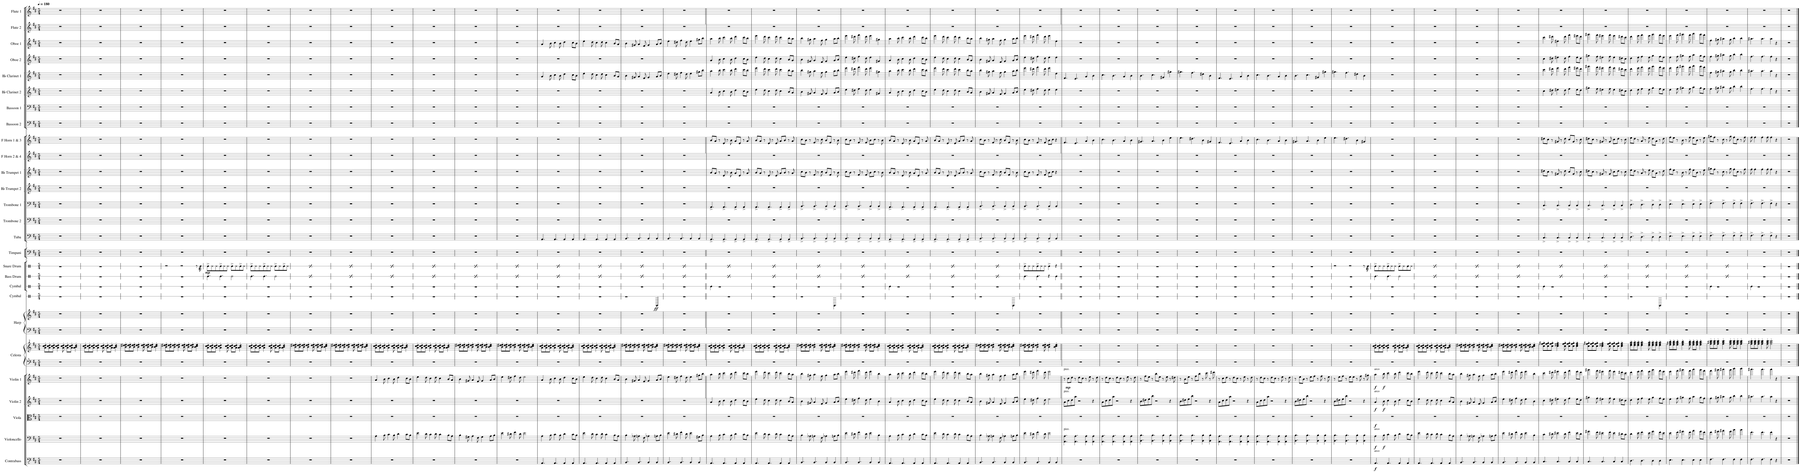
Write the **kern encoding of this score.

**kern	**dynam	**kern	**dynam	**kern	**dynam	**kern	**dynam	**kern	**dynam	**kern	**kern	**kern	**kern	**kern	**dynam	**kern	**kern	**kern	**dynam	**kern	**kern	**kern	**kern	**kern	**kern	**kern	**kern	**kern	**kern	**kern	**kern	**kern	**kern	**kern	**kern
*part27	*part27	*part26	*part26	*part25	*part25	*part24	*part24	*part23	*part23	*part22	*part22	*part21	*part21	*part20	*part20	*part19	*part18	*part17	*part17	*part16	*part15	*part14	*part13	*part12	*part11	*part10	*part9	*part8	*part7	*part6	*part5	*part4	*part3	*part2	*part1
*staff29	*staff29	*staff28	*staff28	*staff27	*staff27	*staff26	*staff26	*staff25	*staff25	*staff24	*staff23	*staff22	*staff21	*staff20	*staff20	*staff19	*staff18	*staff17	*staff17	*staff16	*staff15	*staff14	*staff13	*staff12	*staff11	*staff10	*staff9	*staff8	*staff7	*staff6	*staff5	*staff4	*staff3	*staff2	*staff1
*I"Contrabass	*	*I"Violoncello	*	*I"Viola	*	*I"Violin 2	*	*I"Violin 1	*	*I"Celesta	*	*I"Harp	*	*I"Cymbal	*	*I"Cymbal	*I"Bass Drum	*I"Snare Drum	*	*I"Timpani	*I"Tuba	*I"Trombone 2	*I"Trombone 1	*I"Bb Trumpet 2	*I"Bb Trumpet 1	*I"F Horn 2 &amp; 4	*I"F Horn 1 &amp; 3	*I"Bassoon 2	*I"Bassoon 1	*I"Bb Clarinet 2	*I"Bb Clarinet 1	*I"Oboe 2	*I"Oboe 1	*I"Flute 2	*I"Flute 1
*I'Cb.	*	*I'Vc.	*	*I'Vla.	*	*I'Vln. 2	*	*I'Vln. 1	*	*I'Cel.	*	*I'Hrp.	*	*I'Cym.	*	*I'Cym.	*I'B. Dr.	*I'Sn. Dr.	*	*I'Timp.	*I'Tba.	*I'Tbn. 2	*I'Tbn. 1	*I'Bb Tpt. 2	*I'Bb Tpt. 1	*I'F Hn. 2 4	*I'F Hn. 1 3	*I'Bsn. 2	*I'Bsn. 1	*I'Bb Cl. 2	*I'Bb Cl. 1	*I'Ob. 2	*I'Ob. 1	*I'Fl. 2	*I'Fl. 1
*	*	*	*	*	*	*	*	*	*	*	*	*	*	*stria1	*	*stria1	*stria1	*stria1	*	*	*	*	*	*	*	*	*	*	*	*	*	*	*	*	*
*clefFv4	*	*clefF4	*	*clefC3	*	*clefG2	*	*clefG2	*	*clefF^4	*clefG^2	*clefF4	*clefG2	*clefX	*	*clefX	*clefX	*clefX	*	*clefF4	*clefF4	*clefF4	*clefF4	*clefG2	*clefG2	*clefG2	*clefG2	*clefF4	*clefF4	*clefG2	*clefG2	*clefG2	*clefG2	*clefG2	*clefG2
*ITrd7c12	*	*	*	*	*	*	*	*	*	*	*	*	*	*	*	*	*	*	*	*	*	*	*	*ITrd1c2	*ITrd1c2	*ITrd4c7	*ITrd4c7	*	*	*ITrd1c2	*ITrd1c2	*	*	*	*
*k[f#c#]	*	*k[f#c#]	*	*k[f#c#]	*	*k[f#c#]	*	*k[f#c#]	*	*k[f#c#]	*k[f#c#]	*k[f#c#]	*k[f#c#]	*k[]	*	*k[]	*k[]	*k[]	*	*k[f#c#]	*k[f#c#]	*k[f#c#]	*k[f#c#]	*k[f#c#]	*k[f#c#]	*k[f#c#]	*k[f#c#]	*k[f#c#]	*k[f#c#]	*k[f#c#]	*k[f#c#]	*k[f#c#]	*k[f#c#]	*k[f#c#]	*k[f#c#]
*M5/4	*	*M5/4	*	*M5/4	*	*M5/4	*	*M5/4	*	*M5/4	*M5/4	*M5/4	*M5/4	*M5/4	*	*M5/4	*M5/4	*M5/4	*	*M5/4	*M5/4	*M5/4	*M5/4	*M5/4	*M5/4	*M5/4	*M5/4	*M5/4	*M5/4	*M5/4	*M5/4	*M5/4	*M5/4	*M5/4	*M5/4
*MM180	*	*MM180	*	*MM180	*	*MM180	*	*MM180	*	*MM180	*MM180	*MM180	*MM180	*MM180	*	*MM180	*MM180	*MM180	*	*MM180	*MM180	*MM180	*MM180	*MM180	*MM180	*MM180	*MM180	*MM180	*MM180	*MM180	*MM180	*MM180	*MM180	*MM180	*MM180
=1	=1	=1	=1	=1	=1	=1	=1	=1	=1	=1	=1	=1	=1	=1	=1	=1	=1	=1	=1	=1	=1	=1	=1	=1	=1	=1	=1	=1	=1	=1	=1	=1	=1	=1	=1
4%5r	.	4%5r	.	4%5r	.	4%5r	.	4%5r	.	4%5r	8aa\' 8ccc#\' 8ddd\'L	4%5r	4%5r	4%5r	.	4%5r	4%5r	4%5r	.	4%5r	4%5r	4%5r	4%5r	4%5r	4%5r	4%5r	4%5r	4%5r	4%5r	4%5r	4%5r	4%5r	4%5r	4%5r	4%5r
.	.	.	.	.	.	.	.	.	.	.	8aa\' 8ccc#\' 8ddd\'	.	.	.	.	.	.	.	.	.	.	.	.	.	.	.	.	.	.	.	.	.	.	.	.
.	.	.	.	.	.	.	.	.	.	.	8aa\' 8ccc#\' 8ddd\'J	.	.	.	.	.	.	.	.	.	.	.	.	.	.	.	.	.	.	.	.	.	.	.	.
.	.	.	.	.	.	.	.	.	.	.	4aa\' 4ccc#\' 4ddd\'	.	.	.	.	.	.	.	.	.	.	.	.	.	.	.	.	.	.	.	.	.	.	.	.
.	.	.	.	.	.	.	.	.	.	.	8aa\' 8ccc#\' 8ddd\'	.	.	.	.	.	.	.	.	.	.	.	.	.	.	.	.	.	.	.	.	.	.	.	.
.	.	.	.	.	.	.	.	.	.	.	8aa\' 8ccc#\' 8ddd\'L	.	.	.	.	.	.	.	.	.	.	.	.	.	.	.	.	.	.	.	.	.	.	.	.
.	.	.	.	.	.	.	.	.	.	.	8aa\' 8ccc#\' 8ddd\'J	.	.	.	.	.	.	.	.	.	.	.	.	.	.	.	.	.	.	.	.	.	.	.	.
.	.	.	.	.	.	.	.	.	.	.	4aa\' 4bb\' 4ddd\'	.	.	.	.	.	.	.	.	.	.	.	.	.	.	.	.	.	.	.	.	.	.	.	.
=2	=2	=2	=2	=2	=2	=2	=2	=2	=2	=2	=2	=2	=2	=2	=2	=2	=2	=2	=2	=2	=2	=2	=2	=2	=2	=2	=2	=2	=2	=2	=2	=2	=2	=2	=2
4%5r	.	4%5r	.	4%5r	.	4%5r	.	4%5r	.	4%5r	8aa\' 8ccc#\' 8ddd\'L	4%5r	4%5r	4%5r	.	4%5r	4%5r	4%5r	.	4%5r	4%5r	4%5r	4%5r	4%5r	4%5r	4%5r	4%5r	4%5r	4%5r	4%5r	4%5r	4%5r	4%5r	4%5r	4%5r
.	.	.	.	.	.	.	.	.	.	.	8aa\' 8ccc#\' 8ddd\'	.	.	.	.	.	.	.	.	.	.	.	.	.	.	.	.	.	.	.	.	.	.	.	.
.	.	.	.	.	.	.	.	.	.	.	8aa\' 8ccc#\' 8ddd\'J	.	.	.	.	.	.	.	.	.	.	.	.	.	.	.	.	.	.	.	.	.	.	.	.
.	.	.	.	.	.	.	.	.	.	.	4aa\' 4ccc#\' 4ddd\'	.	.	.	.	.	.	.	.	.	.	.	.	.	.	.	.	.	.	.	.	.	.	.	.
.	.	.	.	.	.	.	.	.	.	.	8aa\' 8ccc#\' 8ddd\'	.	.	.	.	.	.	.	.	.	.	.	.	.	.	.	.	.	.	.	.	.	.	.	.
.	.	.	.	.	.	.	.	.	.	.	8aa\' 8ccc#\' 8ddd\'L	.	.	.	.	.	.	.	.	.	.	.	.	.	.	.	.	.	.	.	.	.	.	.	.
.	.	.	.	.	.	.	.	.	.	.	8aa\' 8ccc#\' 8ddd\'J	.	.	.	.	.	.	.	.	.	.	.	.	.	.	.	.	.	.	.	.	.	.	.	.
.	.	.	.	.	.	.	.	.	.	.	4aa\' 4bb\' 4ddd\'	.	.	.	.	.	.	.	.	.	.	.	.	.	.	.	.	.	.	.	.	.	.	.	.
=3	=3	=3	=3	=3	=3	=3	=3	=3	=3	=3	=3	=3	=3	=3	=3	=3	=3	=3	=3	=3	=3	=3	=3	=3	=3	=3	=3	=3	=3	=3	=3	=3	=3	=3	=3
4%5r	.	4%5r	.	4%5r	.	4%5r	.	4%5r	.	4%5r	8bb\' 8ddd#X\' 8eee\'L	4%5r	4%5r	4%5r	.	4%5r	4%5r	4%5r	.	4%5r	4%5r	4%5r	4%5r	4%5r	4%5r	4%5r	4%5r	4%5r	4%5r	4%5r	4%5r	4%5r	4%5r	4%5r	4%5r
.	.	.	.	.	.	.	.	.	.	.	8bb\' 8ddd#\' 8eee\'	.	.	.	.	.	.	.	.	.	.	.	.	.	.	.	.	.	.	.	.	.	.	.	.
.	.	.	.	.	.	.	.	.	.	.	8bb\' 8ddd#\' 8eee\'J	.	.	.	.	.	.	.	.	.	.	.	.	.	.	.	.	.	.	.	.	.	.	.	.
.	.	.	.	.	.	.	.	.	.	.	4bb\' 4ddd#\' 4eee\'	.	.	.	.	.	.	.	.	.	.	.	.	.	.	.	.	.	.	.	.	.	.	.	.
.	.	.	.	.	.	.	.	.	.	.	8bb\' 8ddd#\' 8eee\'	.	.	.	.	.	.	.	.	.	.	.	.	.	.	.	.	.	.	.	.	.	.	.	.
.	.	.	.	.	.	.	.	.	.	.	8bb\' 8ddd#\' 8eee\'L	.	.	.	.	.	.	.	.	.	.	.	.	.	.	.	.	.	.	.	.	.	.	.	.
.	.	.	.	.	.	.	.	.	.	.	8bb\' 8ddd#\' 8eee\'J	.	.	.	.	.	.	.	.	.	.	.	.	.	.	.	.	.	.	.	.	.	.	.	.
.	.	.	.	.	.	.	.	.	.	.	4bb\' 4ccc#\' 4eee\'	.	.	.	.	.	.	.	.	.	.	.	.	.	.	.	.	.	.	.	.	.	.	.	.
=4	=4	=4	=4	=4	=4	=4	=4	=4	=4	=4	=4	=4	=4	=4	=4	=4	=4	=4	=4	=4	=4	=4	=4	=4	=4	=4	=4	=4	=4	=4	=4	=4	=4	=4	=4
4%5r	.	4%5r	.	4%5r	.	4%5r	.	4%5r	.	4%5r	8bb\' 8ddd#X\' 8eee\'L	4%5r	4%5r	4%5r	.	4%5r	4%5r	2r	.	4%5r	4%5r	4%5r	4%5r	4%5r	4%5r	4%5r	4%5r	4%5r	4%5r	4%5r	4%5r	4%5r	4%5r	4%5r	4%5r
.	.	.	.	.	.	.	.	.	.	.	8bb\' 8ddd#\' 8eee\'	.	.	.	.	.	.	.	.	.	.	.	.	.	.	.	.	.	.	.	.	.	.	.	.
.	.	.	.	.	.	.	.	.	.	.	8bb\' 8ddd#\' 8eee\'J	.	.	.	.	.	.	.	.	.	.	.	.	.	.	.	.	.	.	.	.	.	.	.	.
.	.	.	.	.	.	.	.	.	.	.	4bb\' 4ddd#\' 4eee\'	.	.	.	.	.	.	.	.	.	.	.	.	.	.	.	.	.	.	.	.	.	.	.	.
.	.	.	.	.	.	.	.	.	.	.	.	.	.	.	.	.	.	2r	.	.	.	.	.	.	.	.	.	.	.	.	.	.	.	.	.
.	.	.	.	.	.	.	.	.	.	.	8bb\' 8ddd#\' 8eee\'	.	.	.	.	.	.	.	.	.	.	.	.	.	.	.	.	.	.	.	.	.	.	.	.
.	.	.	.	.	.	.	.	.	.	.	8bb\' 8ddd#\' 8eee\'L	.	.	.	.	.	.	.	.	.	.	.	.	.	.	.	.	.	.	.	.	.	.	.	.
.	.	.	.	.	.	.	.	.	.	.	8bb\' 8ddd#\' 8eee\'J	.	.	.	.	.	.	.	.	.	.	.	.	.	.	.	.	.	.	.	.	.	.	.	.
.	.	.	.	.	.	.	.	.	.	.	4bb\' 4ccc#\' 4eee\'	.	.	.	.	.	.	8r	.	.	.	.	.	.	.	.	.	.	.	.	.	.	.	.	.
*	*	*	*	*	*	*	*	*	*	*	*	*	*	*	*	*	*	*tremolo	*	*	*	*	*	*	*	*	*	*	*	*	*	*	*	*	*
.	.	.	.	.	.	.	.	.	.	.	.	.	.	.	.	.	.	32Re\	.	.	.	.	.	.	.	.	.	.	.	.	.	.	.	.	.
.	.	.	.	.	.	.	.	.	.	.	.	.	.	.	.	.	.	32Re\	.	.	.	.	.	.	.	.	.	.	.	.	.	.	.	.	.
.	.	.	.	.	.	.	.	.	.	.	.	.	.	.	.	.	.	32Re\	.	.	.	.	.	.	.	.	.	.	.	.	.	.	.	.	.
.	.	.	.	.	.	.	.	.	.	.	.	.	.	.	.	.	.	32Re\	.	.	.	.	.	.	.	.	.	.	.	.	.	.	.	.	.
*	*	*	*	*	*	*	*	*	*	*	*	*	*	*	*	*	*	*Xtremolo	*	*	*	*	*	*	*	*	*	*	*	*	*	*	*	*	*
=5	=5	=5	=5	=5	=5	=5	=5	=5	=5	=5	=5	=5	=5	=5	=5	=5	=5	=5	=5	=5	=5	=5	=5	=5	=5	=5	=5	=5	=5	=5	=5	=5	=5	=5	=5
!	!	!	!	!	!	!	!	!	!	!	!	!	!	!	!	!	!	!	!LO:DY:b	!	!	!	!	!	!	!	!	!	!	!	!	!	!	!	!
4%5r	.	4%5r	.	4%5r	.	4%5r	.	4%5r	.	4%5r	8aa\' 8ccc#\' 8ddd\'L	4%5r	4%5r	4%5r	.	4%5r	4.Re\	8Re^\L	mp	4%5r	4%5r	4%5r	4%5r	4%5r	4%5r	4%5r	4%5r	4%5r	4%5r	4%5r	4%5r	4%5r	4%5r	4%5r	4%5r
.	.	.	.	.	.	.	.	.	.	.	8aa\' 8ccc#\' 8ddd\'	.	.	.	.	.	.	8Re\	.	.	.	.	.	.	.	.	.	.	.	.	.	.	.	.	.
.	.	.	.	.	.	.	.	.	.	.	8aa\' 8ccc#\' 8ddd\'J	.	.	.	.	.	.	8Re\	.	.	.	.	.	.	.	.	.	.	.	.	.	.	.	.	.
.	.	.	.	.	.	.	.	.	.	.	4aa\' 4ccc#\' 4ddd\'	.	.	.	.	.	4.Re\	8Re^\	.	.	.	.	.	.	.	.	.	.	.	.	.	.	.	.	.
.	.	.	.	.	.	.	.	.	.	.	.	.	.	.	.	.	.	8Re\	.	.	.	.	.	.	.	.	.	.	.	.	.	.	.	.	.
.	.	.	.	.	.	.	.	.	.	.	8aa\' 8ccc#\' 8ddd\'	.	.	.	.	.	.	8Re\J	.	.	.	.	.	.	.	.	.	.	.	.	.	.	.	.	.
.	.	.	.	.	.	.	.	.	.	.	8aa\' 8ccc#\' 8ddd\'L	.	.	.	.	.	2Re\	8Re^\L	.	.	.	.	.	.	.	.	.	.	.	.	.	.	.	.	.
.	.	.	.	.	.	.	.	.	.	.	8aa\' 8ccc#\' 8ddd\'J	.	.	.	.	.	.	8Re\	.	.	.	.	.	.	.	.	.	.	.	.	.	.	.	.	.
.	.	.	.	.	.	.	.	.	.	.	4aa\' 4bb\' 4ddd\'	.	.	.	.	.	.	8Re^\	.	.	.	.	.	.	.	.	.	.	.	.	.	.	.	.	.
.	.	.	.	.	.	.	.	.	.	.	.	.	.	.	.	.	.	8Re\J	.	.	.	.	.	.	.	.	.	.	.	.	.	.	.	.	.
=6	=6	=6	=6	=6	=6	=6	=6	=6	=6	=6	=6	=6	=6	=6	=6	=6	=6	=6	=6	=6	=6	=6	=6	=6	=6	=6	=6	=6	=6	=6	=6	=6	=6	=6	=6
4%5r	.	4%5r	.	4%5r	.	4%5r	.	4%5r	.	4%5r	8aa\' 8ccc#\' 8ddd\'L	4%5r	4%5r	4%5r	.	4%5r	4.Re\	8Re^\L	.	4%5r	4%5r	4%5r	4%5r	4%5r	4%5r	4%5r	4%5r	4%5r	4%5r	4%5r	4%5r	4%5r	4%5r	4%5r	4%5r
.	.	.	.	.	.	.	.	.	.	.	8aa\' 8ccc#\' 8ddd\'	.	.	.	.	.	.	8Re\	.	.	.	.	.	.	.	.	.	.	.	.	.	.	.	.	.
.	.	.	.	.	.	.	.	.	.	.	8aa\' 8ccc#\' 8ddd\'J	.	.	.	.	.	.	8Re\	.	.	.	.	.	.	.	.	.	.	.	.	.	.	.	.	.
.	.	.	.	.	.	.	.	.	.	.	4aa\' 4ccc#\' 4ddd\'	.	.	.	.	.	4.Re\	8Re^\	.	.	.	.	.	.	.	.	.	.	.	.	.	.	.	.	.
.	.	.	.	.	.	.	.	.	.	.	.	.	.	.	.	.	.	8Re\	.	.	.	.	.	.	.	.	.	.	.	.	.	.	.	.	.
.	.	.	.	.	.	.	.	.	.	.	8aa\' 8ccc#\' 8ddd\'	.	.	.	.	.	.	8Re\J	.	.	.	.	.	.	.	.	.	.	.	.	.	.	.	.	.
.	.	.	.	.	.	.	.	.	.	.	8aa\' 8ccc#\' 8ddd\'L	.	.	.	.	.	2Re\	8Re^\L	.	.	.	.	.	.	.	.	.	.	.	.	.	.	.	.	.
.	.	.	.	.	.	.	.	.	.	.	8aa\' 8ccc#\' 8ddd\'J	.	.	.	.	.	.	8Re\	.	.	.	.	.	.	.	.	.	.	.	.	.	.	.	.	.
.	.	.	.	.	.	.	.	.	.	.	4aa\' 4bb\' 4ddd\'	.	.	.	.	.	.	8Re^\	.	.	.	.	.	.	.	.	.	.	.	.	.	.	.	.	.
.	.	.	.	.	.	.	.	.	.	.	.	.	.	.	.	.	.	8Re\J	.	.	.	.	.	.	.	.	.	.	.	.	.	.	.	.	.
=7	=7	=7	=7	=7	=7	=7	=7	=7	=7	=7	=7	=7	=7	=7	=7	=7	=7	=7	=7	=7	=7	=7	=7	=7	=7	=7	=7	=7	=7	=7	=7	=7	=7	=7	=7
4%5r	.	4%5r	.	4%5r	.	4%5r	.	4%5r	.	4%5r	8bb\' 8ddd#X\' 8eee\'L	4%5r	4%5r	4%5r	.	4%5r	4.Re\	8Re^\L	.	4%5r	4%5r	4%5r	4%5r	4%5r	4%5r	4%5r	4%5r	4%5r	4%5r	4%5r	4%5r	4%5r	4%5r	4%5r	4%5r
.	.	.	.	.	.	.	.	.	.	.	8bb\' 8ddd#\' 8eee\'	.	.	.	.	.	.	8Re\	.	.	.	.	.	.	.	.	.	.	.	.	.	.	.	.	.
.	.	.	.	.	.	.	.	.	.	.	8bb\' 8ddd#\' 8eee\'J	.	.	.	.	.	.	8Re\	.	.	.	.	.	.	.	.	.	.	.	.	.	.	.	.	.
.	.	.	.	.	.	.	.	.	.	.	4bb\' 4ddd#\' 4eee\'	.	.	.	.	.	4.Re\	8Re^\	.	.	.	.	.	.	.	.	.	.	.	.	.	.	.	.	.
.	.	.	.	.	.	.	.	.	.	.	.	.	.	.	.	.	.	8Re\	.	.	.	.	.	.	.	.	.	.	.	.	.	.	.	.	.
.	.	.	.	.	.	.	.	.	.	.	8bb\' 8ddd#\' 8eee\'	.	.	.	.	.	.	8Re\J	.	.	.	.	.	.	.	.	.	.	.	.	.	.	.	.	.
.	.	.	.	.	.	.	.	.	.	.	8bb\' 8ddd#\' 8eee\'L	.	.	.	.	.	2Re\	8Re^\L	.	.	.	.	.	.	.	.	.	.	.	.	.	.	.	.	.
.	.	.	.	.	.	.	.	.	.	.	8bb\' 8ddd#\' 8eee\'J	.	.	.	.	.	.	8Re\	.	.	.	.	.	.	.	.	.	.	.	.	.	.	.	.	.
.	.	.	.	.	.	.	.	.	.	.	4bb\' 4ccc#\' 4eee\'	.	.	.	.	.	.	8Re^\	.	.	.	.	.	.	.	.	.	.	.	.	.	.	.	.	.
.	.	.	.	.	.	.	.	.	.	.	.	.	.	.	.	.	.	8Re\J	.	.	.	.	.	.	.	.	.	.	.	.	.	.	.	.	.
=8	=8	=8	=8	=8	=8	=8	=8	=8	=8	=8	=8	=8	=8	=8	=8	=8	=8	=8	=8	=8	=8	=8	=8	=8	=8	=8	=8	=8	=8	=8	=8	=8	=8	=8	=8
4%5r	.	4%5r	.	4%5r	.	4%5r	.	4%5r	.	4%5r	8bb\' 8ddd#X\' 8eee\'L	4%5r	4%5r	4%5r	.	4%5r	4.Re\	8Re^\L	.	4%5r	4%5r	4%5r	4%5r	4%5r	4%5r	4%5r	4%5r	4%5r	4%5r	4%5r	4%5r	4%5r	4%5r	4%5r	4%5r
.	.	.	.	.	.	.	.	.	.	.	8bb\' 8ddd#\' 8eee\'	.	.	.	.	.	.	8Re\	.	.	.	.	.	.	.	.	.	.	.	.	.	.	.	.	.
.	.	.	.	.	.	.	.	.	.	.	8bb\' 8ddd#\' 8eee\'J	.	.	.	.	.	.	8Re\	.	.	.	.	.	.	.	.	.	.	.	.	.	.	.	.	.
.	.	.	.	.	.	.	.	.	.	.	4bb\' 4ddd#\' 4eee\'	.	.	.	.	.	4.Re\	8Re^\	.	.	.	.	.	.	.	.	.	.	.	.	.	.	.	.	.
.	.	.	.	.	.	.	.	.	.	.	.	.	.	.	.	.	.	8Re\	.	.	.	.	.	.	.	.	.	.	.	.	.	.	.	.	.
.	.	.	.	.	.	.	.	.	.	.	8bb\' 8ddd#\' 8eee\'	.	.	.	.	.	.	8Re\J	.	.	.	.	.	.	.	.	.	.	.	.	.	.	.	.	.
.	.	.	.	.	.	.	.	.	.	.	8bb\' 8ddd#\' 8eee\'L	.	.	.	.	.	2Re\	8Re^\L	.	.	.	.	.	.	.	.	.	.	.	.	.	.	.	.	.
.	.	.	.	.	.	.	.	.	.	.	8bb\' 8ddd#\' 8eee\'J	.	.	.	.	.	.	8Re\	.	.	.	.	.	.	.	.	.	.	.	.	.	.	.	.	.
.	.	.	.	.	.	.	.	.	.	.	4bb\' 4ccc#\' 4eee\'	.	.	.	.	.	.	8Re^\	.	.	.	.	.	.	.	.	.	.	.	.	.	.	.	.	.
.	.	.	.	.	.	.	.	.	.	.	.	.	.	.	.	.	.	8Re\J	.	.	.	.	.	.	.	.	.	.	.	.	.	.	.	.	.
=9	=9	=9	=9	=9	=9	=9	=9	=9	=9	=9	=9	=9	=9	=9	=9	=9	=9	=9	=9	=9	=9	=9	=9	=9	=9	=9	=9	=9	=9	=9	=9	=9	=9	=9	=9
4%5r	.	4A\	.	4%5r	.	4%5r	.	4a/	.	4%5r	8aa\' 8ccc#\' 8ddd\'L	4%5r	4%5r	4%5r	.	4%5r	4.Re\	8Re^\L	.	4%5r	4%5r	4%5r	4%5r	4%5r	4%5r	4%5r	4%5r	4%5r	4%5r	4%5r	4%5r	4%5r	4%5r	4%5r	4%5r
.	.	.	.	.	.	.	.	.	.	.	8aa\' 8ccc#\' 8ddd\'	.	.	.	.	.	.	8Re\	.	.	.	.	.	.	.	.	.	.	.	.	.	.	.	.	.
.	.	8B\	.	.	.	.	.	8b\	.	.	8aa\' 8ccc#\' 8ddd\'J	.	.	.	.	.	.	8Re\	.	.	.	.	.	.	.	.	.	.	.	.	.	.	.	.	.
.	.	4c#\	.	.	.	.	.	4cc#\	.	.	4aa\' 4ccc#\' 4ddd\'	.	.	.	.	.	4.Re\	8Re^\	.	.	.	.	.	.	.	.	.	.	.	.	.	.	.	.	.
.	.	.	.	.	.	.	.	.	.	.	.	.	.	.	.	.	.	8Re\	.	.	.	.	.	.	.	.	.	.	.	.	.	.	.	.	.
.	.	8B\	.	.	.	.	.	8b\	.	.	8aa\' 8ccc#\' 8ddd\'	.	.	.	.	.	.	8Re\J	.	.	.	.	.	.	.	.	.	.	.	.	.	.	.	.	.
.	.	4d\	.	.	.	.	.	4dd\	.	.	8aa\' 8ccc#\' 8ddd\'L	.	.	.	.	.	2Re\	8Re^\L	.	.	.	.	.	.	.	.	.	.	.	.	.	.	.	.	.
.	.	.	.	.	.	.	.	.	.	.	8aa\' 8ccc#\' 8ddd\'J	.	.	.	.	.	.	8Re\	.	.	.	.	.	.	.	.	.	.	.	.	.	.	.	.	.
.	.	8c#\L	.	.	.	.	.	8cc#\L	.	.	4aa\' 4bb\' 4ddd\'	.	.	.	.	.	.	8Re^\	.	.	.	.	.	.	.	.	.	.	.	.	.	.	.	.	.
.	.	8B\J	.	.	.	.	.	8b\J	.	.	.	.	.	.	.	.	.	8Re\J	.	.	.	.	.	.	.	.	.	.	.	.	.	.	.	.	.
=10	=10	=10	=10	=10	=10	=10	=10	=10	=10	=10	=10	=10	=10	=10	=10	=10	=10	=10	=10	=10	=10	=10	=10	=10	=10	=10	=10	=10	=10	=10	=10	=10	=10	=10	=10
4%5r	.	4e\	.	4%5r	.	4%5r	.	4ee\	.	4%5r	8aa\' 8ccc#\' 8ddd\'L	4%5r	4%5r	4%5r	.	4%5r	4.Re\	8Re^\L	.	4%5r	4%5r	4%5r	4%5r	4%5r	4%5r	4%5r	4%5r	4%5r	4%5r	4%5r	4%5r	4%5r	4%5r	4%5r	4%5r
.	.	.	.	.	.	.	.	.	.	.	8aa\' 8ccc#\' 8ddd\'	.	.	.	.	.	.	8Re\	.	.	.	.	.	.	.	.	.	.	.	.	.	.	.	.	.
.	.	8d\	.	.	.	.	.	8dd\	.	.	8aa\' 8ccc#\' 8ddd\'J	.	.	.	.	.	.	8Re\	.	.	.	.	.	.	.	.	.	.	.	.	.	.	.	.	.
.	.	4c#\	.	.	.	.	.	4cc#\	.	.	4aa\' 4ccc#\' 4ddd\'	.	.	.	.	.	4.Re\	8Re^\	.	.	.	.	.	.	.	.	.	.	.	.	.	.	.	.	.
.	.	.	.	.	.	.	.	.	.	.	.	.	.	.	.	.	.	8Re\	.	.	.	.	.	.	.	.	.	.	.	.	.	.	.	.	.
.	.	8d\	.	.	.	.	.	8dd\	.	.	8aa\' 8ccc#\' 8ddd\'	.	.	.	.	.	.	8Re\J	.	.	.	.	.	.	.	.	.	.	.	.	.	.	.	.	.
.	.	4c#\	.	.	.	.	.	4cc#\	.	.	8aa\' 8ccc#\' 8ddd\'L	.	.	.	.	.	2Re\	8Re^\L	.	.	.	.	.	.	.	.	.	.	.	.	.	.	.	.	.
.	.	.	.	.	.	.	.	.	.	.	8aa\' 8ccc#\' 8ddd\'J	.	.	.	.	.	.	8Re\	.	.	.	.	.	.	.	.	.	.	.	.	.	.	.	.	.
.	.	8B\L	.	.	.	.	.	8b/L	.	.	4aa\' 4bb\' 4ddd\'	.	.	.	.	.	.	8Re^\	.	.	.	.	.	.	.	.	.	.	.	.	.	.	.	.	.
.	.	8A\J	.	.	.	.	.	8a/J	.	.	.	.	.	.	.	.	.	8Re\J	.	.	.	.	.	.	.	.	.	.	.	.	.	.	.	.	.
=11	=11	=11	=11	=11	=11	=11	=11	=11	=11	=11	=11	=11	=11	=11	=11	=11	=11	=11	=11	=11	=11	=11	=11	=11	=11	=11	=11	=11	=11	=11	=11	=11	=11	=11	=11
4%5r	.	4B\	.	4%5r	.	4%5r	.	4b\	.	4%5r	8bb\' 8ddd#X\' 8eee\'L	4%5r	4%5r	4%5r	.	4%5r	4.Re\	8Re^\L	.	4%5r	4%5r	4%5r	4%5r	4%5r	4%5r	4%5r	4%5r	4%5r	4%5r	4%5r	4%5r	4%5r	4%5r	4%5r	4%5r
.	.	.	.	.	.	.	.	.	.	.	8bb\' 8ddd#\' 8eee\'	.	.	.	.	.	.	8Re\	.	.	.	.	.	.	.	.	.	.	.	.	.	.	.	.	.
.	.	8G#X\	.	.	.	.	.	8g#X/	.	.	8bb\' 8ddd#\' 8eee\'J	.	.	.	.	.	.	8Re\	.	.	.	.	.	.	.	.	.	.	.	.	.	.	.	.	.
.	.	4A\	.	.	.	.	.	4a/	.	.	4bb\' 4ddd#\' 4eee\'	.	.	.	.	.	4.Re\	8Re^\	.	.	.	.	.	.	.	.	.	.	.	.	.	.	.	.	.
.	.	.	.	.	.	.	.	.	.	.	.	.	.	.	.	.	.	8Re\	.	.	.	.	.	.	.	.	.	.	.	.	.	.	.	.	.
.	.	8F#\	.	.	.	.	.	8f#/	.	.	8bb\' 8ddd#\' 8eee\'	.	.	.	.	.	.	8Re\J	.	.	.	.	.	.	.	.	.	.	.	.	.	.	.	.	.
.	.	4G#\	.	.	.	.	.	4g#/	.	.	8bb\' 8ddd#\' 8eee\'L	.	.	.	.	.	2Re\	8Re^\L	.	.	.	.	.	.	.	.	.	.	.	.	.	.	.	.	.
.	.	.	.	.	.	.	.	.	.	.	8bb\' 8ddd#\' 8eee\'J	.	.	.	.	.	.	8Re\	.	.	.	.	.	.	.	.	.	.	.	.	.	.	.	.	.
.	.	8A\L	.	.	.	.	.	8a/L	.	.	4bb\' 4ccc#\' 4eee\'	.	.	.	.	.	.	8Re^\	.	.	.	.	.	.	.	.	.	.	.	.	.	.	.	.	.
.	.	8B\J	.	.	.	.	.	8b/J	.	.	.	.	.	.	.	.	.	8Re\J	.	.	.	.	.	.	.	.	.	.	.	.	.	.	.	.	.
=12	=12	=12	=12	=12	=12	=12	=12	=12	=12	=12	=12	=12	=12	=12	=12	=12	=12	=12	=12	=12	=12	=12	=12	=12	=12	=12	=12	=12	=12	=12	=12	=12	=12	=12	=12
4%5r	.	4e\	.	4%5r	.	4%5r	.	4ee\	.	4%5r	8bb\' 8ddd#X\' 8eee\'L	4%5r	4%5r	4%5r	.	4%5r	4.Re\	8Re^\L	.	4%5r	4%5r	4%5r	4%5r	4%5r	4%5r	4%5r	4%5r	4%5r	4%5r	4%5r	4%5r	4%5r	4%5r	4%5r	4%5r
.	.	.	.	.	.	.	.	.	.	.	8bb\' 8ddd#\' 8eee\'	.	.	.	.	.	.	8Re\	.	.	.	.	.	.	.	.	.	.	.	.	.	.	.	.	.
.	.	8d#X\	.	.	.	.	.	8dd#X\	.	.	8bb\' 8ddd#\' 8eee\'J	.	.	.	.	.	.	8Re\	.	.	.	.	.	.	.	.	.	.	.	.	.	.	.	.	.
.	.	4f#\	.	.	.	.	.	4ff#\	.	.	4bb\' 4ddd#\' 4eee\'	.	.	.	.	.	4.Re\	8Re^\	.	.	.	.	.	.	.	.	.	.	.	.	.	.	.	.	.
.	.	.	.	.	.	.	.	.	.	.	.	.	.	.	.	.	.	8Re\	.	.	.	.	.	.	.	.	.	.	.	.	.	.	.	.	.
.	.	8d#\	.	.	.	.	.	8dd#\	.	.	8bb\' 8ddd#\' 8eee\'	.	.	.	.	.	.	8Re\J	.	.	.	.	.	.	.	.	.	.	.	.	.	.	.	.	.
.	.	2e\	.	.	.	.	.	2ee\	.	.	8bb\' 8ddd#\' 8eee\'L	.	.	.	.	.	2Re\	8Re^\L	.	.	.	.	.	.	.	.	.	.	.	.	.	.	.	.	.
.	.	.	.	.	.	.	.	.	.	.	8bb\' 8ddd#\' 8eee\'J	.	.	.	.	.	.	8Re\	.	.	.	.	.	.	.	.	.	.	.	.	.	.	.	.	.
.	.	.	.	.	.	.	.	.	.	.	4bb\' 4ccc#\' 4eee\'	.	.	.	.	.	.	8Re^\	.	.	.	.	.	.	.	.	.	.	.	.	.	.	.	.	.
.	.	.	.	.	.	.	.	.	.	.	.	.	.	.	.	.	.	8Re\J	.	.	.	.	.	.	.	.	.	.	.	.	.	.	.	.	.
=13	=13	=13	=13	=13	=13	=13	=13	=13	=13	=13	=13	=13	=13	=13	=13	=13	=13	=13	=13	=13	=13	=13	=13	=13	=13	=13	=13	=13	=13	=13	=13	=13	=13	=13	=13
4.AAA/	.	4A\	.	4%5r	.	4%5r	.	4a/	.	4%5r	8aa\' 8ccc#\' 8ddd\'L	4%5r	4%5r	4%5r	.	4%5r	4.Re\	8Re^\L	.	4%5r	4.AA/	4%5r	4%5r	4%5r	4%5r	4%5r	4%5r	4%5r	4%5r	4%5r	4a/	4%5r	4a/	4%5r	4%5r
.	.	.	.	.	.	.	.	.	.	.	8aa\' 8ccc#\' 8ddd\'	.	.	.	.	.	.	8Re\	.	.	.	.	.	.	.	.	.	.	.	.	.	.	.	.	.
.	.	8B\	.	.	.	.	.	8b\	.	.	8aa\' 8ccc#\' 8ddd\'J	.	.	.	.	.	.	8Re\	.	.	.	.	.	.	.	.	.	.	.	.	8b\	.	8b\	.	.
4.AAA/	.	4c#\	.	.	.	.	.	4cc#\	.	.	4aa\' 4ccc#\' 4ddd\'	.	.	.	.	.	4.Re\	8Re^\	.	.	4.AA/	.	.	.	.	.	.	.	.	.	4cc#\	.	4cc#\	.	.
.	.	.	.	.	.	.	.	.	.	.	.	.	.	.	.	.	.	8Re\	.	.	.	.	.	.	.	.	.	.	.	.	.	.	.	.	.
.	.	8B\	.	.	.	.	.	8b\	.	.	8aa\' 8ccc#\' 8ddd\'	.	.	.	.	.	.	8Re\J	.	.	.	.	.	.	.	.	.	.	.	.	8b\	.	8b\	.	.
4AAA/	.	4d\	.	.	.	.	.	4dd\	.	.	8aa\' 8ccc#\' 8ddd\'L	.	.	.	.	.	2Re\	8Re^\L	.	.	4AA/	.	.	.	.	.	.	.	.	.	4dd\	.	4dd\	.	.
.	.	.	.	.	.	.	.	.	.	.	8aa\' 8ccc#\' 8ddd\'J	.	.	.	.	.	.	8Re\	.	.	.	.	.	.	.	.	.	.	.	.	.	.	.	.	.
4AAA/	.	8c#\L	.	.	.	.	.	8cc#\L	.	.	4aa\' 4bb\' 4ddd\'	.	.	.	.	.	.	8Re^\	.	.	4AA/	.	.	.	.	.	.	.	.	.	8cc#\L	.	8cc#\L	.	.
.	.	8B\J	.	.	.	.	.	8b\J	.	.	.	.	.	.	.	.	.	8Re\J	.	.	.	.	.	.	.	.	.	.	.	.	8b\J	.	8b\J	.	.
=14	=14	=14	=14	=14	=14	=14	=14	=14	=14	=14	=14	=14	=14	=14	=14	=14	=14	=14	=14	=14	=14	=14	=14	=14	=14	=14	=14	=14	=14	=14	=14	=14	=14	=14	=14
4.AAA/	.	4e\	.	4%5r	.	4%5r	.	4ee\	.	4%5r	8aa\' 8ccc#\' 8ddd\'L	4%5r	4%5r	4%5r	.	4%5r	4.Re\	8Re^\L	.	4%5r	4.AA/	4%5r	4%5r	4%5r	4%5r	4%5r	4%5r	4%5r	4%5r	4%5r	4ee\	4%5r	4ee\	4%5r	4%5r
.	.	.	.	.	.	.	.	.	.	.	8aa\' 8ccc#\' 8ddd\'	.	.	.	.	.	.	8Re\	.	.	.	.	.	.	.	.	.	.	.	.	.	.	.	.	.
.	.	8d\	.	.	.	.	.	8dd\	.	.	8aa\' 8ccc#\' 8ddd\'J	.	.	.	.	.	.	8Re\	.	.	.	.	.	.	.	.	.	.	.	.	8dd\	.	8dd\	.	.
4.AAA/	.	4c#\	.	.	.	.	.	4cc#\	.	.	4aa\' 4ccc#\' 4ddd\'	.	.	.	.	.	4.Re\	8Re^\	.	.	4.AA/	.	.	.	.	.	.	.	.	.	4cc#\	.	4cc#\	.	.
.	.	.	.	.	.	.	.	.	.	.	.	.	.	.	.	.	.	8Re\	.	.	.	.	.	.	.	.	.	.	.	.	.	.	.	.	.
.	.	8d\	.	.	.	.	.	8dd\	.	.	8aa\' 8ccc#\' 8ddd\'	.	.	.	.	.	.	8Re\J	.	.	.	.	.	.	.	.	.	.	.	.	8dd\	.	8dd\	.	.
4AAA/	.	4c#\	.	.	.	.	.	4cc#\	.	.	8aa\' 8ccc#\' 8ddd\'L	.	.	.	.	.	2Re\	8Re^\L	.	.	4AA/	.	.	.	.	.	.	.	.	.	4cc#\	.	4cc#\	.	.
.	.	.	.	.	.	.	.	.	.	.	8aa\' 8ccc#\' 8ddd\'J	.	.	.	.	.	.	8Re\	.	.	.	.	.	.	.	.	.	.	.	.	.	.	.	.	.
4AAA/	.	8B\L	.	.	.	.	.	8b/L	.	.	4aa\' 4bb\' 4ddd\'	.	.	.	.	.	.	8Re^\	.	.	4AA/	.	.	.	.	.	.	.	.	.	8b/L	.	8b/L	.	.
.	.	8A\J	.	.	.	.	.	8a/J	.	.	.	.	.	.	.	.	.	8Re\J	.	.	.	.	.	.	.	.	.	.	.	.	8a/J	.	8a/J	.	.
=15	=15	=15	=15	=15	=15	=15	=15	=15	=15	=15	=15	=15	=15	=15	=15	=15	=15	=15	=15	=15	=15	=15	=15	=15	=15	=15	=15	=15	=15	=15	=15	=15	=15	=15	=15
4.BBB/	.	4B\	.	4%5r	.	4%5r	.	4b\	.	4%5r	8bb\' 8ddd#X\' 8eee\'L	4%5r	4%5r	1r	.	4%5r	4.Re\	8Re^\L	.	4%5r	4.BB/	4%5r	4%5r	4%5r	4%5r	4%5r	4%5r	4%5r	4%5r	4%5r	4b\	4%5r	4b\	4%5r	4%5r
.	.	.	.	.	.	.	.	.	.	.	8bb\' 8ddd#\' 8eee\'	.	.	.	.	.	.	8Re\	.	.	.	.	.	.	.	.	.	.	.	.	.	.	.	.	.
.	.	8A-X\	.	.	.	.	.	8g#X/	.	.	8bb\' 8ddd#\' 8eee\'J	.	.	.	.	.	.	8Re\	.	.	.	.	.	.	.	.	.	.	.	.	8g#X/	.	8g#X/	.	.
4.BBB/	.	4An\	.	.	.	.	.	4a/	.	.	4bb\' 4ddd#\' 4eee\'	.	.	.	.	.	4.Re\	8Re^\	.	.	4.BB/	.	.	.	.	.	.	.	.	.	4a/	.	4a/	.	.
.	.	.	.	.	.	.	.	.	.	.	.	.	.	.	.	.	.	8Re\	.	.	.	.	.	.	.	.	.	.	.	.	.	.	.	.	.
.	.	8F#\	.	.	.	.	.	8f#/	.	.	8bb\' 8ddd#\' 8eee\'	.	.	.	.	.	.	8Re\J	.	.	.	.	.	.	.	.	.	.	.	.	8f#/	.	8f#/	.	.
4BBB/	.	4A-X\	.	.	.	.	.	4g#/	.	.	8bb\' 8ddd#\' 8eee\'L	.	.	.	.	.	2Re\	8Re^\L	.	.	4BB/	.	.	.	.	.	.	.	.	.	4g#/	.	4g#/	.	.
.	.	.	.	.	.	.	.	.	.	.	8bb\' 8ddd#\' 8eee\'J	.	.	.	.	.	.	8Re\	.	.	.	.	.	.	.	.	.	.	.	.	.	.	.	.	.
!	!	!	!	!	!	!	!	!	!	!	!	!	!	!	!LO:DY:b	!	!	!	!	!	!	!	!	!	!	!	!	!	!	!	!	!	!	!	!
4BBB/	.	8An\L	.	.	.	.	.	8a/L	.	.	4bb\' 4ccc#\' 4eee\'	.	.	4A/	ff	.	.	8Re^\	.	.	4BB/	.	.	.	.	.	.	.	.	.	8a/L	.	8a/L	.	.
.	.	8B\J	.	.	.	.	.	8b/J	.	.	.	.	.	.	.	.	.	8Re\J	.	.	.	.	.	.	.	.	.	.	.	.	8b/J	.	8b/J	.	.
=16	=16	=16	=16	=16	=16	=16	=16	=16	=16	=16	=16	=16	=16	=16	=16	=16	=16	=16	=16	=16	=16	=16	=16	=16	=16	=16	=16	=16	=16	=16	=16	=16	=16	=16	=16
4.BBB/	.	4e\	.	4%5r	.	4%5r	.	4ee\	.	4%5r	8bb\' 8ddd#X\' 8eee\'L	4%5r	4%5r	4%5r	.	4%5r	4.Re\	8Re^\L	.	4%5r	4.BB/	4%5r	4%5r	4%5r	4%5r	4%5r	4%5r	4%5r	4%5r	4%5r	4ee\	4%5r	4ee\	4%5r	4%5r
.	.	.	.	.	.	.	.	.	.	.	8bb\' 8ddd#\' 8eee\'	.	.	.	.	.	.	8Re\	.	.	.	.	.	.	.	.	.	.	.	.	.	.	.	.	.
.	.	8d#X\	.	.	.	.	.	8dd#X\	.	.	8bb\' 8ddd#\' 8eee\'J	.	.	.	.	.	.	8Re\	.	.	.	.	.	.	.	.	.	.	.	.	8dd#X\	.	8dd#X\	.	.
4.BBB/	.	4f#\	.	.	.	.	.	4ff#\	.	.	4bb\' 4ddd#\' 4eee\'	.	.	.	.	.	4.Re\	8Re^\	.	.	4.BB/	.	.	.	.	.	.	.	.	.	4ff#\	.	4ff#\	.	.
.	.	.	.	.	.	.	.	.	.	.	.	.	.	.	.	.	.	8Re\	.	.	.	.	.	.	.	.	.	.	.	.	.	.	.	.	.
.	.	8d#\	.	.	.	.	.	8dd#\	.	.	8bb\' 8ddd#\' 8eee\'	.	.	.	.	.	.	8Re\J	.	.	.	.	.	.	.	.	.	.	.	.	8dd#\	.	8dd#\	.	.
4BBB/	.	4e\	.	.	.	.	.	4ee\	.	.	8bb\' 8ddd#\' 8eee\'L	.	.	.	.	.	2Re\	8Re^\L	.	.	4BB/	.	.	.	.	.	.	.	.	.	4ee\	.	4ee\	.	.
.	.	.	.	.	.	.	.	.	.	.	8bb\' 8ddd#\' 8eee\'J	.	.	.	.	.	.	8Re\	.	.	.	.	.	.	.	.	.	.	.	.	.	.	.	.	.
4BBB/	.	8G#X\L	.	.	.	.	.	8gg#X\L	.	.	4bb\' 4ccc#\' 4eee\'	.	.	.	.	.	.	8Re^\	.	.	4BB/	.	.	.	.	.	.	.	.	.	8gg#X\L	.	8gg#X\L	.	.
.	.	8B\J	.	.	.	.	.	8bb\J	.	.	.	.	.	.	.	.	.	8Re\J	.	.	.	.	.	.	.	.	.	.	.	.	8bb\J	.	8bb\J	.	.
=17||	=17||	=17||	=17||	=17||	=17||	=17||	=17||	=17||	=17||	=17||	=17||	=17||	=17||	=17||	=17||	=17||	=17||	=17||	=17||	=17||	=17||	=17||	=17||	=17||	=17||	=17||	=17||	=17||	=17||	=17||	=17||	=17||	=17||	=17||	=17||
4.AAA/	.	4A\	.	4%5r	.	4a/	.	4aa\	.	4%5r	8aa\' 8ccc#\' 8ddd\'L	4%5r	4%5r	4%5r	.	4Re\	4.Re\	8Re^\L	.	4%5r	4.AA^/	4%5r	4.AA^/	4%5r	8b/L	4%5r	8b/L	4%5r	4%5r	4a/	4aa\	4a/	4aa\	4%5r	4%5r
.	.	.	.	.	.	.	.	.	.	.	8aa\' 8ccc#\' 8ddd\'	.	.	.	.	.	.	8Re\	.	.	.	.	.	.	8a/J	.	8a/J	.	.	.	.	.	.	.	.
.	.	8B\	.	.	.	8b\	.	8bb\	.	.	8aa\' 8ccc#\' 8ddd\'J	.	.	.	.	1r	.	8Re\	.	.	.	.	.	.	8r	.	8r	.	.	8b\	8bb\	8b\	8bb\	.	.
4.AAA/	.	4c#\	.	.	.	4cc#\	.	4ccc#\	.	.	4aa\' 4ccc#\' 4ddd\'	.	.	.	.	.	4.Re\	8Re^\	.	.	4.AA^/	.	4.AA^/	.	8e/	.	8e/	.	.	4cc#\	4ccc#\	4cc#\	4ccc#\	.	.
.	.	.	.	.	.	.	.	.	.	.	.	.	.	.	.	.	.	8Re\	.	.	.	.	.	.	8r	.	8r	.	.	.	.	.	.	.	.
.	.	8B\	.	.	.	8b\	.	8bb\	.	.	8aa\' 8ccc#\' 8ddd\'	.	.	.	.	.	.	8Re\J	.	.	.	.	.	.	8b\	.	8b\	.	.	8b\	8bb\	8b\	8bb\	.	.
4AAA/	.	4d\	.	.	.	4dd\	.	4ddd\	.	.	8aa\' 8ccc#\' 8ddd\'L	.	.	.	.	.	2Re\	8Re^\L	.	.	4AA^/	.	4AA^/	.	8a/L	.	8a/L	.	.	4dd\	4ddd\	4dd\	4ddd\	.	.
.	.	.	.	.	.	.	.	.	.	.	8aa\' 8ccc#\' 8ddd\'J	.	.	.	.	.	.	8Re\	.	.	.	.	.	.	8e/J	.	8e/J	.	.	.	.	.	.	.	.
4AAA/	.	8c#\L	.	.	.	8cc#\L	.	8ccc#\L	.	.	4aa\' 4bb\' 4ddd\'	.	.	.	.	.	.	8Re^\	.	.	4AA^/	.	4AA^/	.	8r	.	8r	.	.	8cc#\L	8ccc#\L	8cc#\L	8ccc#\L	.	.
.	.	8B\J	.	.	.	8b\J	.	8bb\J	.	.	.	.	.	.	.	.	.	8Re\J	.	.	.	.	.	.	8a/	.	8a/	.	.	8b\J	8bb\J	8b\J	8bb\J	.	.
=18	=18	=18	=18	=18	=18	=18	=18	=18	=18	=18	=18	=18	=18	=18	=18	=18	=18	=18	=18	=18	=18	=18	=18	=18	=18	=18	=18	=18	=18	=18	=18	=18	=18	=18	=18
4.AAA/	.	4e\	.	4%5r	.	4ee\	.	4eee\	.	4%5r	8aa\' 8ccc#\' 8ddd\'L	4%5r	4%5r	4%5r	.	4%5r	4.Re\	8Re^\L	.	4%5r	4.AA^/	4%5r	4.AA^/	4%5r	8b/L	4%5r	8b/L	4%5r	4%5r	4ee\	4eee\	4ee\	4eee\	4%5r	4%5r
.	.	.	.	.	.	.	.	.	.	.	8aa\' 8ccc#\' 8ddd\'	.	.	.	.	.	.	8Re\	.	.	.	.	.	.	8a/J	.	8a/J	.	.	.	.	.	.	.	.
.	.	8d\	.	.	.	8dd\	.	8ddd\	.	.	8aa\' 8ccc#\' 8ddd\'J	.	.	.	.	.	.	8Re\	.	.	.	.	.	.	8r	.	8r	.	.	8dd\	8ddd\	8dd\	8ddd\	.	.
4.AAA/	.	4c#\	.	.	.	4cc#\	.	4ccc#\	.	.	4aa\' 4ccc#\' 4ddd\'	.	.	.	.	.	4.Re\	8Re^\	.	.	4.AA^/	.	4.AA^/	.	8e/	.	8e/	.	.	4cc#\	4ccc#\	4cc#\	4ccc#\	.	.
.	.	.	.	.	.	.	.	.	.	.	.	.	.	.	.	.	.	8Re\	.	.	.	.	.	.	8r	.	8r	.	.	.	.	.	.	.	.
.	.	8d\	.	.	.	8dd\	.	8ddd\	.	.	8aa\' 8ccc#\' 8ddd\'	.	.	.	.	.	.	8Re\J	.	.	.	.	.	.	8e/	.	8e/	.	.	8dd\	8ddd\	8dd\	8ddd\	.	.
4AAA/	.	4c#\	.	.	.	4cc#\	.	4ccc#\	.	.	8aa\' 8ccc#\' 8ddd\'L	.	.	.	.	.	2Re\	8Re^\L	.	.	4AA^/	.	4AA^/	.	8a/L	.	8a/L	.	.	4cc#\	4ccc#\	4cc#\	4ccc#\	.	.
.	.	.	.	.	.	.	.	.	.	.	8aa\' 8ccc#\' 8ddd\'J	.	.	.	.	.	.	8Re\	.	.	.	.	.	.	8b/J	.	8b/J	.	.	.	.	.	.	.	.
4AAA/	.	8B\L	.	.	.	8b/L	.	8bb\L	.	.	4aa\' 4bb\' 4ddd\'	.	.	.	.	.	.	8Re^\	.	.	4AA^/	.	4AA^/	.	8r	.	8r	.	.	8b/L	8bb\L	8b/L	8bb\L	.	.
.	.	8A\J	.	.	.	8a/J	.	8aa\J	.	.	.	.	.	.	.	.	.	8Re\J	.	.	.	.	.	.	8a/	.	8a/	.	.	8a/J	8aa\J	8a/J	8aa\J	.	.
=19	=19	=19	=19	=19	=19	=19	=19	=19	=19	=19	=19	=19	=19	=19	=19	=19	=19	=19	=19	=19	=19	=19	=19	=19	=19	=19	=19	=19	=19	=19	=19	=19	=19	=19	=19
4.BBB/	.	4B\	.	4%5r	.	4b\	.	4bb\	.	4%5r	8bb\' 8ddd#X\' 8eee\'L	4%5r	4%5r	1r	.	4%5r	4.Re\	8Re^\L	.	4%5r	4.BB^/	4%5r	4.BB^/	4%5r	8cc#\L	4%5r	8cc#\L	4%5r	4%5r	4b\	4bb\	4b\	4bb\	4%5r	4%5r
.	.	.	.	.	.	.	.	.	.	.	8bb\' 8ddd#\' 8eee\'	.	.	.	.	.	.	8Re\	.	.	.	.	.	.	8b\J	.	8b\J	.	.	.	.	.	.	.	.
.	.	8A-X\	.	.	.	8g#X/	.	8gg#X\	.	.	8bb\' 8ddd#\' 8eee\'J	.	.	.	.	.	.	8Re\	.	.	.	.	.	.	8r	.	8r	.	.	8g#X/	8gg#X\	8g#X/	8gg#X\	.	.
4.BBB/	.	4An\	.	.	.	4a/	.	4aa\	.	.	4bb\' 4ddd#\' 4eee\'	.	.	.	.	.	4.Re\	8Re^\	.	.	4.BB^/	.	4.BB^/	.	8f#/	.	8f#/	.	.	4a/	4aa\	4a/	4aa\	.	.
.	.	.	.	.	.	.	.	.	.	.	.	.	.	.	.	.	.	8Re\	.	.	.	.	.	.	8r	.	8r	.	.	.	.	.	.	.	.
.	.	8F#\	.	.	.	8f#/	.	8ff#\	.	.	8bb\' 8ddd#\' 8eee\'	.	.	.	.	.	.	8Re\J	.	.	.	.	.	.	8cc#\	.	8cc#\	.	.	8f#/	8ff#\	8f#/	8ff#\	.	.
4BBB/	.	4A-X\	.	.	.	4g#/	.	4gg#\	.	.	8bb\' 8ddd#\' 8eee\'L	.	.	.	.	.	2Re\	8Re^\L	.	.	4BB^/	.	4BB^/	.	8b/L	.	8b/L	.	.	4g#/	4gg#\	4g#/	4gg#\	.	.
.	.	.	.	.	.	.	.	.	.	.	8bb\' 8ddd#\' 8eee\'J	.	.	.	.	.	.	8Re\	.	.	.	.	.	.	8f#/J	.	8f#/J	.	.	.	.	.	.	.	.
4BBB/	.	8An\L	.	.	.	8a/L	.	8aa\L	.	.	4bb\' 4ccc#\' 4eee\'	.	.	4A\	.	.	.	8Re^\	.	.	4BB^/	.	4BB^/	.	8r	.	8r	.	.	8a/L	8aa\L	8a/L	8aa\L	.	.
.	.	8B\J	.	.	.	8b/J	.	8bb\J	.	.	.	.	.	.	.	.	.	8Re\J	.	.	.	.	.	.	8b\	.	8b\	.	.	8b/J	8bb\J	8b/J	8bb\J	.	.
=20	=20	=20	=20	=20	=20	=20	=20	=20	=20	=20	=20	=20	=20	=20	=20	=20	=20	=20	=20	=20	=20	=20	=20	=20	=20	=20	=20	=20	=20	=20	=20	=20	=20	=20	=20
4.BBB/	.	4e\	.	4%5r	.	4ee\	.	4eee\	.	4%5r	8bb\' 8ddd#X\' 8eee\'L	4%5r	4%5r	4%5r	.	4%5r	4.Re\	8Re^\L	.	4%5r	4.BB^/	4%5r	4.BB^/	4%5r	8cc#\L	4%5r	8cc#\L	4%5r	4%5r	4ee\	4eee\	4ee\	4eee\	4%5r	4%5r
.	.	.	.	.	.	.	.	.	.	.	8bb\' 8ddd#\' 8eee\'	.	.	.	.	.	.	8Re\	.	.	.	.	.	.	8b\J	.	8b\J	.	.	.	.	.	.	.	.
.	.	8d#X\	.	.	.	8dd#X\	.	8ddd#X\	.	.	8bb\' 8ddd#\' 8eee\'J	.	.	.	.	.	.	8Re\	.	.	.	.	.	.	8r	.	8r	.	.	8dd#X\	8ddd#X\	8dd#X\	8ddd#X\	.	.
4.BBB/	.	4f#\	.	.	.	4ff#\	.	4fff#\	.	.	4bb\' 4ddd#\' 4eee\'	.	.	.	.	.	4.Re\	8Re^\	.	.	4.BB^/	.	4.BB^/	.	8f#/	.	8f#/	.	.	4ff#\	4fff#\	4ff#\	4fff#\	.	.
.	.	.	.	.	.	.	.	.	.	.	.	.	.	.	.	.	.	8Re\	.	.	.	.	.	.	8r	.	8r	.	.	.	.	.	.	.	.
.	.	8d#\	.	.	.	8dd#\	.	8ddd#\	.	.	8bb\' 8ddd#\' 8eee\'	.	.	.	.	.	.	8Re\J	.	.	.	.	.	.	8f#/	.	8f#/	.	.	8dd#\	8ddd#\	8dd#\	8ddd#\	.	.
4BBB/	.	4e\	.	.	.	4ee\	.	4eee\	.	.	8bb\' 8ddd#\' 8eee\'L	.	.	.	.	.	2Re\	8Re^\L	.	.	4BB^/	.	4BB^/	.	8b\L	.	8b\L	.	.	4ee\	4eee\	4ee\	4eee\	.	.
.	.	.	.	.	.	.	.	.	.	.	8bb\' 8ddd#\' 8eee\'J	.	.	.	.	.	.	8Re\	.	.	.	.	.	.	8cc#\J	.	8cc#\J	.	.	.	.	.	.	.	.
4BBB/	.	4B\	.	.	.	4b\	.	4bb\	.	.	4bb\' 4ccc#\' 4eee\'	.	.	.	.	.	.	8Re^\	.	.	4BB^/	.	4BB^/	.	8r	.	8r	.	.	4g#X/	4gg#X\	4g#X/	4gg#X\	.	.
.	.	.	.	.	.	.	.	.	.	.	.	.	.	.	.	.	.	8Re\J	.	.	.	.	.	.	8b\	.	8b\	.	.	.	.	.	.	.	.
=21	=21	=21	=21	=21	=21	=21	=21	=21	=21	=21	=21	=21	=21	=21	=21	=21	=21	=21	=21	=21	=21	=21	=21	=21	=21	=21	=21	=21	=21	=21	=21	=21	=21	=21	=21
4.AAA/	.	4A\	.	4%5r	.	4a/	.	4aa\	.	4%5r	8aa\' 8ccc#\' 8ddd\'L	4%5r	4%5r	4%5r	.	4Re\	4.Re\	8Re^\L	.	4%5r	4.AA^/	4%5r	4.AA^/	4%5r	8b/L	4%5r	8b/L	4%5r	4%5r	4a/	4aa\	4a/	4aa\	4%5r	4%5r
.	.	.	.	.	.	.	.	.	.	.	8aa\' 8ccc#\' 8ddd\'	.	.	.	.	.	.	8Re\	.	.	.	.	.	.	8a/J	.	8a/J	.	.	.	.	.	.	.	.
.	.	8B\	.	.	.	8b\	.	8bb\	.	.	8aa\' 8ccc#\' 8ddd\'J	.	.	.	.	1r	.	8Re\	.	.	.	.	.	.	8r	.	8r	.	.	8b\	8bb\	8b\	8bb\	.	.
4.AAA/	.	4c#\	.	.	.	4cc#\	.	4ccc#\	.	.	4aa\' 4ccc#\' 4ddd\'	.	.	.	.	.	4.Re\	8Re^\	.	.	4.AA^/	.	4.AA^/	.	8e/	.	8e/	.	.	4cc#\	4ccc#\	4cc#\	4ccc#\	.	.
.	.	.	.	.	.	.	.	.	.	.	.	.	.	.	.	.	.	8Re\	.	.	.	.	.	.	8r	.	8r	.	.	.	.	.	.	.	.
.	.	8B\	.	.	.	8b\	.	8bb\	.	.	8aa\' 8ccc#\' 8ddd\'	.	.	.	.	.	.	8Re\J	.	.	.	.	.	.	8b\	.	8b\	.	.	8b\	8bb\	8b\	8bb\	.	.
4AAA/	.	4d\	.	.	.	4dd\	.	4ddd\	.	.	8aa\' 8ccc#\' 8ddd\'L	.	.	.	.	.	2Re\	8Re^\L	.	.	4AA^/	.	4AA^/	.	8a/L	.	8a/L	.	.	4dd\	4ddd\	4dd\	4ddd\	.	.
.	.	.	.	.	.	.	.	.	.	.	8aa\' 8ccc#\' 8ddd\'J	.	.	.	.	.	.	8Re\	.	.	.	.	.	.	8e/J	.	8e/J	.	.	.	.	.	.	.	.
4AAA/	.	8c#\L	.	.	.	8cc#\L	.	8ccc#\L	.	.	4aa\' 4bb\' 4ddd\'	.	.	.	.	.	.	8Re^\	.	.	4AA^/	.	4AA^/	.	8r	.	8r	.	.	8cc#\L	8ccc#\L	8cc#\L	8ccc#\L	.	.
.	.	8B\J	.	.	.	8b\J	.	8bb\J	.	.	.	.	.	.	.	.	.	8Re\J	.	.	.	.	.	.	8a/	.	8a/	.	.	8b\J	8bb\J	8b\J	8bb\J	.	.
=22	=22	=22	=22	=22	=22	=22	=22	=22	=22	=22	=22	=22	=22	=22	=22	=22	=22	=22	=22	=22	=22	=22	=22	=22	=22	=22	=22	=22	=22	=22	=22	=22	=22	=22	=22
4.AAA/	.	4e\	.	4%5r	.	4ee\	.	4eee\	.	4%5r	8aa\' 8ccc#\' 8ddd\'L	4%5r	4%5r	4%5r	.	4%5r	4.Re\	8Re^\L	.	4%5r	4.AA^/	4%5r	4.AA^/	4%5r	8b/L	4%5r	8b/L	4%5r	4%5r	4ee\	4eee\	4ee\	4eee\	4%5r	4%5r
.	.	.	.	.	.	.	.	.	.	.	8aa\' 8ccc#\' 8ddd\'	.	.	.	.	.	.	8Re\	.	.	.	.	.	.	8a/J	.	8a/J	.	.	.	.	.	.	.	.
.	.	8d\	.	.	.	8dd\	.	8ddd\	.	.	8aa\' 8ccc#\' 8ddd\'J	.	.	.	.	.	.	8Re\	.	.	.	.	.	.	8r	.	8r	.	.	8dd\	8ddd\	8dd\	8ddd\	.	.
4.AAA/	.	4c#\	.	.	.	4cc#\	.	4ccc#\	.	.	4aa\' 4ccc#\' 4ddd\'	.	.	.	.	.	4.Re\	8Re^\	.	.	4.AA^/	.	4.AA^/	.	8e/	.	8e/	.	.	4cc#\	4ccc#\	4cc#\	4ccc#\	.	.
.	.	.	.	.	.	.	.	.	.	.	.	.	.	.	.	.	.	8Re\	.	.	.	.	.	.	8r	.	8r	.	.	.	.	.	.	.	.
.	.	8d\	.	.	.	8dd\	.	8ddd\	.	.	8aa\' 8ccc#\' 8ddd\'	.	.	.	.	.	.	8Re\J	.	.	.	.	.	.	8e/	.	8e/	.	.	8dd\	8ddd\	8dd\	8ddd\	.	.
4AAA/	.	4c#\	.	.	.	4cc#\	.	4ccc#\	.	.	8aa\' 8ccc#\' 8ddd\'L	.	.	.	.	.	2Re\	8Re^\L	.	.	4AA^/	.	4AA^/	.	8a/L	.	8a/L	.	.	4cc#\	4ccc#\	4cc#\	4ccc#\	.	.
.	.	.	.	.	.	.	.	.	.	.	8aa\' 8ccc#\' 8ddd\'J	.	.	.	.	.	.	8Re\	.	.	.	.	.	.	8b/J	.	8b/J	.	.	.	.	.	.	.	.
4AAA/	.	8B\L	.	.	.	8b/L	.	8bb\L	.	.	4aa\' 4bb\' 4ddd\'	.	.	.	.	.	.	8Re^\	.	.	4AA^/	.	4AA^/	.	8r	.	8r	.	.	8b/L	8bb\L	8b/L	8bb\L	.	.
.	.	8A\J	.	.	.	8a/J	.	8aa\J	.	.	.	.	.	.	.	.	.	8Re\J	.	.	.	.	.	.	8a/	.	8a/	.	.	8a/J	8aa\J	8a/J	8aa\J	.	.
=23	=23	=23	=23	=23	=23	=23	=23	=23	=23	=23	=23	=23	=23	=23	=23	=23	=23	=23	=23	=23	=23	=23	=23	=23	=23	=23	=23	=23	=23	=23	=23	=23	=23	=23	=23
4.BBB/	.	4B\	.	4%5r	.	4b\	.	4bb\	.	4%5r	8bb\' 8ddd#X\' 8eee\'L	4%5r	4%5r	1r	.	4%5r	4.Re\	8Re^\L	.	4%5r	4.BB^/	4%5r	4.BB^/	4%5r	8cc#\L	4%5r	8cc#\L	4%5r	4%5r	4b\	4bb\	4b\	4bb\	4%5r	4%5r
.	.	.	.	.	.	.	.	.	.	.	8bb\' 8ddd#\' 8eee\'	.	.	.	.	.	.	8Re\	.	.	.	.	.	.	8b\J	.	8b\J	.	.	.	.	.	.	.	.
.	.	8A-X\	.	.	.	8g#X/	.	8gg#X\	.	.	8bb\' 8ddd#\' 8eee\'J	.	.	.	.	.	.	8Re\	.	.	.	.	.	.	8r	.	8r	.	.	8g#X/	8gg#X\	8g#X/	8gg#X\	.	.
4.BBB/	.	4An\	.	.	.	4a/	.	4aa\	.	.	4bb\' 4ddd#\' 4eee\'	.	.	.	.	.	4.Re\	8Re^\	.	.	4.BB^/	.	4.BB^/	.	8f#/	.	8f#/	.	.	4a/	4aa\	4a/	4aa\	.	.
.	.	.	.	.	.	.	.	.	.	.	.	.	.	.	.	.	.	8Re\	.	.	.	.	.	.	8r	.	8r	.	.	.	.	.	.	.	.
.	.	8F#\	.	.	.	8f#/	.	8ff#\	.	.	8bb\' 8ddd#\' 8eee\'	.	.	.	.	.	.	8Re\J	.	.	.	.	.	.	8cc#\	.	8cc#\	.	.	8f#/	8ff#\	8f#/	8ff#\	.	.
4BBB/	.	4A-X\	.	.	.	4g#/	.	4gg#\	.	.	8bb\' 8ddd#\' 8eee\'L	.	.	.	.	.	2Re\	8Re^\L	.	.	4BB^/	.	4BB^/	.	8b/L	.	8b/L	.	.	4g#/	4gg#\	4g#/	4gg#\	.	.
.	.	.	.	.	.	.	.	.	.	.	8bb\' 8ddd#\' 8eee\'J	.	.	.	.	.	.	8Re\	.	.	.	.	.	.	8f#/J	.	8f#/J	.	.	.	.	.	.	.	.
4BBB/	.	8An\L	.	.	.	8a/L	.	8aa\L	.	.	4bb\' 4ccc#\' 4eee\'	.	.	4A\	.	.	.	8Re^\	.	.	4BB^/	.	4BB^/	.	8r	.	8r	.	.	8a/L	8aa\L	8a/L	8aa\L	.	.
.	.	8B\J	.	.	.	8b/J	.	8bb\J	.	.	.	.	.	.	.	.	.	8Re\J	.	.	.	.	.	.	8b\	.	8b\	.	.	8b/J	8bb\J	8b/J	8bb\J	.	.
=24	=24	=24	=24	=24	=24	=24	=24	=24	=24	=24	=24	=24	=24	=24	=24	=24	=24	=24	=24	=24	=24	=24	=24	=24	=24	=24	=24	=24	=24	=24	=24	=24	=24	=24	=24
4.BBB/	.	4e\	.	4%5r	.	4ee\	.	4eee\	.	4%5r	8bb\' 8ddd#X\' 8eee\'L	4%5r	4%5r	4%5r	.	4%5r	4.Re\	8Re^\L	.	4%5r	4.BB^/	4%5r	4.BB^/	4%5r	8cc#\L	4%5r	8cc#\L	4%5r	4%5r	4ee\	4eee\	4ee\	4eee\	4%5r	4%5r
.	.	.	.	.	.	.	.	.	.	.	8bb\' 8ddd#\' 8eee\'	.	.	.	.	.	.	8Re\	.	.	.	.	.	.	8b\J	.	8b\J	.	.	.	.	.	.	.	.
.	.	8d#X\	.	.	.	8dd#X\	.	8ddd#X\	.	.	8bb\' 8ddd#\' 8eee\'J	.	.	.	.	.	.	8Re\	.	.	.	.	.	.	8r	.	8r	.	.	8dd#X\	8ddd#X\	8dd#X\	8ddd#X\	.	.
4.BBB/	.	4f#\	.	.	.	4ff#\	.	4fff#\	.	.	4bb\' 4ddd#\' 4eee\'	.	.	.	.	.	4.Re\	8Re^\	.	.	4.BB^/	.	4.BB^/	.	8f#/	.	8f#/	.	.	4ff#\	4fff#\	4ff#\	4fff#\	.	.
.	.	.	.	.	.	.	.	.	.	.	.	.	.	.	.	.	.	8Re\	.	.	.	.	.	.	8r	.	8r	.	.	.	.	.	.	.	.
.	.	8d#\	.	.	.	8dd#\	.	8ddd#\	.	.	8bb\' 8ddd#\' 8eee\'	.	.	.	.	.	.	8Re\J	.	.	.	.	.	.	8f#/	.	8f#/	.	.	8dd#\	8ddd#\	8dd#\	8ddd#\	.	.
4BBB/	.	2e\	.	.	.	2ee\	.	2eee\	.	.	4bb\' 4ddd#\' 4eee\'	.	.	.	.	.	4r	4Re^\	.	.	4BB^/	.	4BB^/	.	8b\L	.	8b\L	.	.	4ee\	4eee\	4ee\	4eee\	.	.
.	.	.	.	.	.	.	.	.	.	.	.	.	.	.	.	.	.	.	.	.	.	.	.	.	8cc#\J	.	8cc#\J	.	.	.	.	.	.	.	.
4BBB/	.	.	.	.	.	.	.	.	.	.	4bb\' 4ccc#\' 4eee\'	.	.	.	.	.	4Re\	4r	.	.	4BB/	.	4BB/	.	4r	.	4r	.	.	4ee\	4ee\	4ee\	4ee\	.	.
=25||	=25||	=25||	=25||	=25||	=25||	=25||	=25||	=25||	=25||	=25||	=25||	=25||	=25||	=25||	=25||	=25||	=25||	=25||	=25||	=25||	=25||	=25||	=25||	=25||	=25||	=25||	=25||	=25||	=25||	=25||	=25||	=25||	=25||	=25||	=25||
!	!	!	!	!	!	!	!	!LO:TX:a:t=pizz.	!	!	!	!	!	!	!	!	!	!	!	!	!	!	!	!	!	!	!	!	!	!	!	!	!	!	!
!	!	!	!	!	!	!LO:TX:a:t=pizz.	!	!	!	!	!	!	!	!	!	!	!	!	!	!	!	!	!	!	!	!	!	!	!	!	!	!	!	!	!
!	!	!LO:TX:a:t=pizz.	!	!	!	!	!	!	!	!	!	!	!	!	!	!	!	!	!	!	!	!	!	!	!	!	!	!	!	!	!	!	!	!	!
4%5r	.	4.AA\ 4.A\	.	4%5r	.	8a\L	.	8r	.	4%5r	4%5r	4%5r	4%5r	4%5r	.	4%5r	4%5r	4%5r	.	4%5r	4%5r	4%5r	4%5r	4%5r	4%5r	4%5r	4.f#/	4%5r	4%5r	4%5r	4.f#/	4%5r	4%5r	4%5r	4%5r
!	!	!	!	!	!	!	!	!	!LO:DY:b	!	!	!	!	!	!	!	!	!	!	!	!	!	!	!	!	!	!	!	!	!	!	!	!	!	!
.	.	.	.	.	.	8cc#\	.	8cc#\L	mp	.	.	.	.	.	.	.	.	.	.	.	.	.	.	.	.	.	.	.	.	.	.	.	.	.	.
.	.	.	.	.	.	8dd\	.	8dd\J	.	.	.	.	.	.	.	.	.	.	.	.	.	.	.	.	.	.	.	.	.	.	.	.	.	.	.
.	.	4.AA\ 4.A\	.	.	.	8aa\J	.	8r	.	.	.	.	.	.	.	.	.	.	.	.	.	.	.	.	.	.	4.e/	.	.	.	4.e/	.	.	.	.
.	.	.	.	.	.	2r	.	8dd\L	.	.	.	.	.	.	.	.	.	.	.	.	.	.	.	.	.	.	.	.	.	.	.	.	.	.	.
.	.	.	.	.	.	.	.	8cc#\J	.	.	.	.	.	.	.	.	.	.	.	.	.	.	.	.	.	.	.	.	.	.	.	.	.	.	.
.	.	4AA\ 4A\	.	.	.	.	.	8r	.	.	.	.	.	.	.	.	.	.	.	.	.	.	.	.	.	.	4a/	.	.	.	4a/	.	.	.	.
.	.	.	.	.	.	.	.	8ee\	.	.	.	.	.	.	.	.	.	.	.	.	.	.	.	.	.	.	.	.	.	.	.	.	.	.	.
.	.	4AA\ 4A\	.	.	.	4r	.	8r	.	.	.	.	.	.	.	.	.	.	.	.	.	.	.	.	.	.	4b\	.	.	.	4b\	.	.	.	.
.	.	.	.	.	.	.	.	8dd\	.	.	.	.	.	.	.	.	.	.	.	.	.	.	.	.	.	.	.	.	.	.	.	.	.	.	.
=26	=26	=26	=26	=26	=26	=26	=26	=26	=26	=26	=26	=26	=26	=26	=26	=26	=26	=26	=26	=26	=26	=26	=26	=26	=26	=26	=26	=26	=26	=26	=26	=26	=26	=26	=26
4%5r	.	4.AA\ 4.A\	.	4%5r	.	8a\L	.	8r	.	4%5r	4%5r	4%5r	4%5r	4%5r	.	4%5r	4%5r	4%5r	.	4%5r	4%5r	4%5r	4%5r	4%5r	4%5r	4%5r	4.cc#\	4%5r	4%5r	4%5r	4.cc#\	4%5r	4%5r	4%5r	4%5r
.	.	.	.	.	.	8cc#\	.	8dd\L	.	.	.	.	.	.	.	.	.	.	.	.	.	.	.	.	.	.	.	.	.	.	.	.	.	.	.
.	.	.	.	.	.	8dd\	.	8cc#\J	.	.	.	.	.	.	.	.	.	.	.	.	.	.	.	.	.	.	.	.	.	.	.	.	.	.	.
.	.	4.AA\ 4.A\	.	.	.	8aa\J	.	8r	.	.	.	.	.	.	.	.	.	.	.	.	.	.	.	.	.	.	4.b\	.	.	.	4.b\	.	.	.	.
.	.	.	.	.	.	2r	.	8dd\L	.	.	.	.	.	.	.	.	.	.	.	.	.	.	.	.	.	.	.	.	.	.	.	.	.	.	.
.	.	.	.	.	.	.	.	8cc#\J	.	.	.	.	.	.	.	.	.	.	.	.	.	.	.	.	.	.	.	.	.	.	.	.	.	.	.
.	.	4AA\ 4A\	.	.	.	.	.	8r	.	.	.	.	.	.	.	.	.	.	.	.	.	.	.	.	.	.	4a/	.	.	.	4a/	.	.	.	.
.	.	.	.	.	.	.	.	8ee\	.	.	.	.	.	.	.	.	.	.	.	.	.	.	.	.	.	.	.	.	.	.	.	.	.	.	.
.	.	4AA\ 4A\	.	.	.	4r	.	8r	.	.	.	.	.	.	.	.	.	.	.	.	.	.	.	.	.	.	4b\	.	.	.	4b\	.	.	.	.
.	.	.	.	.	.	.	.	8dd\	.	.	.	.	.	.	.	.	.	.	.	.	.	.	.	.	.	.	.	.	.	.	.	.	.	.	.
=27	=27	=27	=27	=27	=27	=27	=27	=27	=27	=27	=27	=27	=27	=27	=27	=27	=27	=27	=27	=27	=27	=27	=27	=27	=27	=27	=27	=27	=27	=27	=27	=27	=27	=27	=27
4%5r	.	4.BB\ 4.B\	.	4%5r	.	8b\L	.	8r	.	4%5r	4%5r	4%5r	4%5r	4%5r	.	4%5r	4%5r	4%5r	.	4%5r	4%5r	4%5r	4%5r	4%5r	4%5r	4%5r	4.g#X/	4%5r	4%5r	4%5r	4.b\	4%5r	4%5r	4%5r	4%5r
.	.	.	.	.	.	8dd#X\	.	8ff#\L	.	.	.	.	.	.	.	.	.	.	.	.	.	.	.	.	.	.	.	.	.	.	.	.	.	.	.
.	.	.	.	.	.	8ee\	.	8ee\J	.	.	.	.	.	.	.	.	.	.	.	.	.	.	.	.	.	.	.	.	.	.	.	.	.	.	.
.	.	4.BB\ 4.B\	.	.	.	8bb\J	.	8r	.	.	.	.	.	.	.	.	.	.	.	.	.	.	.	.	.	.	4.a/	.	.	.	4.cc#\	.	.	.	.
.	.	.	.	.	.	2r	.	8bb\L	.	.	.	.	.	.	.	.	.	.	.	.	.	.	.	.	.	.	.	.	.	.	.	.	.	.	.
.	.	.	.	.	.	.	.	8ee\J	.	.	.	.	.	.	.	.	.	.	.	.	.	.	.	.	.	.	.	.	.	.	.	.	.	.	.
.	.	4BB\ 4B\	.	.	.	.	.	8r	.	.	.	.	.	.	.	.	.	.	.	.	.	.	.	.	.	.	4b\	.	.	.	4g#X/	.	.	.	.
.	.	.	.	.	.	.	.	8ee\	.	.	.	.	.	.	.	.	.	.	.	.	.	.	.	.	.	.	.	.	.	.	.	.	.	.	.
.	.	4BB\ 4B\	.	.	.	4r	.	8r	.	.	.	.	.	.	.	.	.	.	.	.	.	.	.	.	.	.	4ee\	.	.	.	4gg#X\	.	.	.	.
.	.	.	.	.	.	.	.	8dd#X\	.	.	.	.	.	.	.	.	.	.	.	.	.	.	.	.	.	.	.	.	.	.	.	.	.	.	.
=28	=28	=28	=28	=28	=28	=28	=28	=28	=28	=28	=28	=28	=28	=28	=28	=28	=28	=28	=28	=28	=28	=28	=28	=28	=28	=28	=28	=28	=28	=28	=28	=28	=28	=28	=28
4%5r	.	4.BB\ 4.B\	.	4%5r	.	8b\L	.	8r	.	4%5r	4%5r	4%5r	4%5r	4%5r	.	4%5r	4%5r	4%5r	.	4%5r	4%5r	4%5r	4%5r	4%5r	4%5r	4%5r	4.ee\	4%5r	4%5r	4%5r	4.gg#X\	4%5r	4%5r	4%5r	4%5r
.	.	.	.	.	.	8dd#X\	.	8b\L	.	.	.	.	.	.	.	.	.	.	.	.	.	.	.	.	.	.	.	.	.	.	.	.	.	.	.
.	.	.	.	.	.	8ee\	.	8ee\J	.	.	.	.	.	.	.	.	.	.	.	.	.	.	.	.	.	.	.	.	.	.	.	.	.	.	.
.	.	4.BB\ 4.B\	.	.	.	8bb\J	.	8r	.	.	.	.	.	.	.	.	.	.	.	.	.	.	.	.	.	.	4.dd#X\	.	.	.	4.ff#\	.	.	.	.
.	.	.	.	.	.	2r	.	8ff#\L	.	.	.	.	.	.	.	.	.	.	.	.	.	.	.	.	.	.	.	.	.	.	.	.	.	.	.
.	.	.	.	.	.	.	.	8bb\J	.	.	.	.	.	.	.	.	.	.	.	.	.	.	.	.	.	.	.	.	.	.	.	.	.	.	.
.	.	4BB\ 4B\	.	.	.	.	.	8r	.	.	.	.	.	.	.	.	.	.	.	.	.	.	.	.	.	.	4b\	.	.	.	4dd#X\	.	.	.	.
.	.	.	.	.	.	.	.	8ccc#\	.	.	.	.	.	.	.	.	.	.	.	.	.	.	.	.	.	.	.	.	.	.	.	.	.	.	.
.	.	4BB\ 4B\	.	.	.	4r	.	8r	.	.	.	.	.	.	.	.	.	.	.	.	.	.	.	.	.	.	4g#X/	.	.	.	4b\	.	.	.	.
.	.	.	.	.	.	.	.	8ddd#X\	.	.	.	.	.	.	.	.	.	.	.	.	.	.	.	.	.	.	.	.	.	.	.	.	.	.	.
=29	=29	=29	=29	=29	=29	=29	=29	=29	=29	=29	=29	=29	=29	=29	=29	=29	=29	=29	=29	=29	=29	=29	=29	=29	=29	=29	=29	=29	=29	=29	=29	=29	=29	=29	=29
4%5r	.	4.AA\ 4.A\	.	4%5r	.	8a\L	.	8r	.	4%5r	4%5r	4%5r	4%5r	4%5r	.	4%5r	4%5r	4%5r	.	4%5r	4%5r	4%5r	4%5r	4%5r	4%5r	4%5r	4.f#/	4%5r	4%5r	4%5r	4.f#/	4%5r	4%5r	4%5r	4%5r
.	.	.	.	.	.	8cc#\	.	8cc#\L	.	.	.	.	.	.	.	.	.	.	.	.	.	.	.	.	.	.	.	.	.	.	.	.	.	.	.
.	.	.	.	.	.	8dd\	.	8dd\J	.	.	.	.	.	.	.	.	.	.	.	.	.	.	.	.	.	.	.	.	.	.	.	.	.	.	.
.	.	4.AA\ 4.A\	.	.	.	8aa\J	.	8r	.	.	.	.	.	.	.	.	.	.	.	.	.	.	.	.	.	.	4.e/	.	.	.	4.e/	.	.	.	.
.	.	.	.	.	.	2r	.	8dd\L	.	.	.	.	.	.	.	.	.	.	.	.	.	.	.	.	.	.	.	.	.	.	.	.	.	.	.
.	.	.	.	.	.	.	.	8cc#\J	.	.	.	.	.	.	.	.	.	.	.	.	.	.	.	.	.	.	.	.	.	.	.	.	.	.	.
.	.	4AA\ 4A\	.	.	.	.	.	8r	.	.	.	.	.	.	.	.	.	.	.	.	.	.	.	.	.	.	4a/	.	.	.	4a/	.	.	.	.
.	.	.	.	.	.	.	.	8ee\	.	.	.	.	.	.	.	.	.	.	.	.	.	.	.	.	.	.	.	.	.	.	.	.	.	.	.
.	.	4AA\ 4A\	.	.	.	4r	.	8r	.	.	.	.	.	.	.	.	.	.	.	.	.	.	.	.	.	.	4b\	.	.	.	4b\	.	.	.	.
.	.	.	.	.	.	.	.	8dd\	.	.	.	.	.	.	.	.	.	.	.	.	.	.	.	.	.	.	.	.	.	.	.	.	.	.	.
=30	=30	=30	=30	=30	=30	=30	=30	=30	=30	=30	=30	=30	=30	=30	=30	=30	=30	=30	=30	=30	=30	=30	=30	=30	=30	=30	=30	=30	=30	=30	=30	=30	=30	=30	=30
4%5r	.	4.AA\ 4.A\	.	4%5r	.	8a\L	.	8r	.	4%5r	4%5r	4%5r	4%5r	4%5r	.	4%5r	4%5r	4%5r	.	4%5r	4%5r	4%5r	4%5r	4%5r	4%5r	4%5r	4.cc#\	4%5r	4%5r	4%5r	4.cc#\	4%5r	4%5r	4%5r	4%5r
.	.	.	.	.	.	8cc#\	.	8dd\L	.	.	.	.	.	.	.	.	.	.	.	.	.	.	.	.	.	.	.	.	.	.	.	.	.	.	.
.	.	.	.	.	.	8dd\	.	8cc#\J	.	.	.	.	.	.	.	.	.	.	.	.	.	.	.	.	.	.	.	.	.	.	.	.	.	.	.
.	.	4.AA\ 4.A\	.	.	.	8aa\J	.	8r	.	.	.	.	.	.	.	.	.	.	.	.	.	.	.	.	.	.	4.b\	.	.	.	4.b\	.	.	.	.
.	.	.	.	.	.	2r	.	8dd\L	.	.	.	.	.	.	.	.	.	.	.	.	.	.	.	.	.	.	.	.	.	.	.	.	.	.	.
.	.	.	.	.	.	.	.	8cc#\J	.	.	.	.	.	.	.	.	.	.	.	.	.	.	.	.	.	.	.	.	.	.	.	.	.	.	.
.	.	4AA\ 4A\	.	.	.	.	.	8r	.	.	.	.	.	.	.	.	.	.	.	.	.	.	.	.	.	.	4a/	.	.	.	4a/	.	.	.	.
.	.	.	.	.	.	.	.	8ee\	.	.	.	.	.	.	.	.	.	.	.	.	.	.	.	.	.	.	.	.	.	.	.	.	.	.	.
.	.	4AA\ 4A\	.	.	.	4r	.	8r	.	.	.	.	.	.	.	.	.	.	.	.	.	.	.	.	.	.	4b\	.	.	.	4b\	.	.	.	.
.	.	.	.	.	.	.	.	8dd\	.	.	.	.	.	.	.	.	.	.	.	.	.	.	.	.	.	.	.	.	.	.	.	.	.	.	.
=31	=31	=31	=31	=31	=31	=31	=31	=31	=31	=31	=31	=31	=31	=31	=31	=31	=31	=31	=31	=31	=31	=31	=31	=31	=31	=31	=31	=31	=31	=31	=31	=31	=31	=31	=31
4%5r	.	4.BB\ 4.B\	.	4%5r	.	8b\L	.	8r	.	4%5r	4%5r	4%5r	4%5r	4%5r	.	4%5r	4%5r	4%5r	.	4%5r	4%5r	4%5r	4%5r	4%5r	4%5r	4%5r	4.g#X/	4%5r	4%5r	4%5r	4.b\	4%5r	4%5r	4%5r	4%5r
.	.	.	.	.	.	8dd#X\	.	8ee\L	.	.	.	.	.	.	.	.	.	.	.	.	.	.	.	.	.	.	.	.	.	.	.	.	.	.	.
.	.	.	.	.	.	8ee\	.	8b\J	.	.	.	.	.	.	.	.	.	.	.	.	.	.	.	.	.	.	.	.	.	.	.	.	.	.	.
.	.	4.BB\ 4.B\	.	.	.	8bb\J	.	8r	.	.	.	.	.	.	.	.	.	.	.	.	.	.	.	.	.	.	4.a/	.	.	.	4.cc#\	.	.	.	.
.	.	.	.	.	.	2r	.	8ee\L	.	.	.	.	.	.	.	.	.	.	.	.	.	.	.	.	.	.	.	.	.	.	.	.	.	.	.
.	.	.	.	.	.	.	.	8ff#\J	.	.	.	.	.	.	.	.	.	.	.	.	.	.	.	.	.	.	.	.	.	.	.	.	.	.	.
.	.	4BB\ 4B\	.	.	.	.	.	8r	.	.	.	.	.	.	.	.	.	.	.	.	.	.	.	.	.	.	4b\	.	.	.	4g#X/	.	.	.	.
.	.	.	.	.	.	.	.	8ff#\	.	.	.	.	.	.	.	.	.	.	.	.	.	.	.	.	.	.	.	.	.	.	.	.	.	.	.
.	.	4BB\ 4B\	.	.	.	4r	.	8r	.	.	.	.	.	.	.	.	.	.	.	.	.	.	.	.	.	.	4ee\	.	.	.	4gg#X\	.	.	.	.
.	.	.	.	.	.	.	.	8ee\	.	.	.	.	.	.	.	.	.	.	.	.	.	.	.	.	.	.	.	.	.	.	.	.	.	.	.
=32	=32	=32	=32	=32	=32	=32	=32	=32	=32	=32	=32	=32	=32	=32	=32	=32	=32	=32	=32	=32	=32	=32	=32	=32	=32	=32	=32	=32	=32	=32	=32	=32	=32	=32	=32
4%5r	.	4.BB\ 4.B\	.	4%5r	.	8b\L	.	8r	.	4%5r	4%5r	4%5r	4%5r	4%5r	.	4%5r	4%5r	2r	.	4%5r	4%5r	4%5r	4%5r	4%5r	4%5r	4%5r	4.ee\	4%5r	4%5r	4%5r	4.gg#X\	4%5r	4%5r	4%5r	4%5r
.	.	.	.	.	.	8dd#X\	.	8ee\L	.	.	.	.	.	.	.	.	.	.	.	.	.	.	.	.	.	.	.	.	.	.	.	.	.	.	.
.	.	.	.	.	.	8ee\	.	8ff#\J	.	.	.	.	.	.	.	.	.	.	.	.	.	.	.	.	.	.	.	.	.	.	.	.	.	.	.
.	.	4.BB\ 4.B\	.	.	.	8bb\J	.	8r	.	.	.	.	.	.	.	.	.	.	.	.	.	.	.	.	.	.	4.dd#X\	.	.	.	4.ff#\	.	.	.	.
.	.	.	.	.	.	2r	.	8ee\L	.	.	.	.	.	.	.	.	.	2r	.	.	.	.	.	.	.	.	.	.	.	.	.	.	.	.	.
.	.	.	.	.	.	.	.	8ee\J	.	.	.	.	.	.	.	.	.	.	.	.	.	.	.	.	.	.	.	.	.	.	.	.	.	.	.
.	.	4BB\ 4B\	.	.	.	.	.	8r	.	.	.	.	.	.	.	.	.	.	.	.	.	.	.	.	.	.	4b\	.	.	.	4dd#X\	.	.	.	.
.	.	.	.	.	.	.	.	8ff#\	.	.	.	.	.	.	.	.	.	.	.	.	.	.	.	.	.	.	.	.	.	.	.	.	.	.	.
.	.	4BB\ 4B\	.	.	.	4r	.	8r	.	.	.	.	.	.	.	.	.	8r	.	.	.	.	.	.	.	.	4g#X/	.	.	.	4b\	.	.	.	.
*	*	*	*	*	*	*	*	*	*	*	*	*	*	*	*	*	*	*tremolo	*	*	*	*	*	*	*	*	*	*	*	*	*	*	*	*	*
.	.	.	.	.	.	.	.	8gg#X\	.	.	.	.	.	.	.	.	.	32Re\	.	.	.	.	.	.	.	.	.	.	.	.	.	.	.	.	.
.	.	.	.	.	.	.	.	.	.	.	.	.	.	.	.	.	.	32Re\	.	.	.	.	.	.	.	.	.	.	.	.	.	.	.	.	.
.	.	.	.	.	.	.	.	.	.	.	.	.	.	.	.	.	.	32Re\	.	.	.	.	.	.	.	.	.	.	.	.	.	.	.	.	.
.	.	.	.	.	.	.	.	.	.	.	.	.	.	.	.	.	.	32Re\	.	.	.	.	.	.	.	.	.	.	.	.	.	.	.	.	.
*	*	*	*	*	*	*	*	*	*	*	*	*	*	*	*	*	*	*Xtremolo	*	*	*	*	*	*	*	*	*	*	*	*	*	*	*	*	*
=33	=33	=33	=33	=33	=33	=33	=33	=33	=33	=33	=33	=33	=33	=33	=33	=33	=33	=33	=33	=33	=33	=33	=33	=33	=33	=33	=33	=33	=33	=33	=33	=33	=33	=33	=33
!	!	!	!	!	!	!	!	!LO:TX:a:t=arco	!	!	!	!	!	!	!	!	!	!	!	!	!	!	!	!	!	!	!	!	!	!	!	!	!	!	!
!	!	!	!	!	!	!LO:TX:a:t=arco	!	!	!	!	!	!	!	!	!	!	!	!	!	!	!	!	!	!	!	!	!	!	!	!	!	!	!	!	!
!	!	!LO:TX:a:t=arco	!	!	!	!	!	!	!	!	!	!	!	!	!	!	!	!	!	!	!	!	!	!	!	!	!	!	!	!	!	!	!	!	!
!LO:TX:a:t=arco	!	!	!	!	!	!	!	!	!	!	!	!	!	!	!	!	!	!	!	!	!	!	!	!	!	!	!	!	!	!	!	!	!	!	!
!	!LO:DY:b	!	!LO:DY:b	!	!LO:DY:b	!	!LO:DY:b	!	!LO:DY:b	!	!	!	!	!	!	!	!	!	!	!	!	!	!	!	!	!	!	!	!	!	!	!	!	!	!
4.AAA/	f	4A\	f	4%5r	f	4a/	f	4aa\	f	4%5r	8aa\' 8ccc#\' 8ddd\'L	4%5r	4%5r	4%5r	.	4%5r	4.Re\	8Re^\L	.	4%5r	4%5r	4%5r	4%5r	4%5r	4%5r	4%5r	4%5r	4%5r	4%5r	4%5r	4%5r	4%5r	4%5r	4%5r	4%5r
.	.	.	.	.	.	.	.	.	.	.	8aa\' 8ccc#\' 8ddd\'	.	.	.	.	.	.	8Re\	.	.	.	.	.	.	.	.	.	.	.	.	.	.	.	.	.
!	!	!	!LO:DY:b	!	!	!	!LO:DY:b	!	!LO:DY:b	!	!	!	!	!	!	!	!	!	!	!	!	!	!	!	!	!	!	!	!	!	!	!	!	!	!
.	.	8B\	f	.	.	8b\	f	8bb\	f	.	8aa\' 8ccc#\' 8ddd\'J	.	.	.	.	.	.	8Re\	.	.	.	.	.	.	.	.	.	.	.	.	.	.	.	.	.
4.AAA/	.	4c#\	.	.	.	4cc#\	.	4ccc#\	.	.	4aa\' 4ccc#\' 4ddd\'	.	.	.	.	.	4.Re\	8Re^\	.	.	.	.	.	.	.	.	.	.	.	.	.	.	.	.	.
.	.	.	.	.	.	.	.	.	.	.	.	.	.	.	.	.	.	8Re\	.	.	.	.	.	.	.	.	.	.	.	.	.	.	.	.	.
.	.	8B\	.	.	.	8b\	.	8bb\	.	.	8aa\' 8ccc#\' 8ddd\'	.	.	.	.	.	.	8Re\J	.	.	.	.	.	.	.	.	.	.	.	.	.	.	.	.	.
4AAA/	.	4d\	.	.	.	4dd\	.	4ddd\	.	.	8aa\' 8ccc#\' 8ddd\'L	.	.	.	.	.	2Re\	8Re^\L	.	.	.	.	.	.	.	.	.	.	.	.	.	.	.	.	.
.	.	.	.	.	.	.	.	.	.	.	8aa\' 8ccc#\' 8ddd\'J	.	.	.	.	.	.	8Re\	.	.	.	.	.	.	.	.	.	.	.	.	.	.	.	.	.
4AAA/	.	8c#\L	.	.	.	8cc#\L	.	8ccc#\L	.	.	4aa\' 4bb\' 4ddd\'	.	.	.	.	.	.	8Re\	.	.	.	.	.	.	.	.	.	.	.	.	.	.	.	.	.
.	.	8B\J	.	.	.	8b\J	.	8bb\J	.	.	.	.	.	.	.	.	.	8Re\J	.	.	.	.	.	.	.	.	.	.	.	.	.	.	.	.	.
=34	=34	=34	=34	=34	=34	=34	=34	=34	=34	=34	=34	=34	=34	=34	=34	=34	=34	=34	=34	=34	=34	=34	=34	=34	=34	=34	=34	=34	=34	=34	=34	=34	=34	=34	=34
4.AAA/	.	4e\	.	4%5r	.	4ee\	.	4eee\	.	4%5r	8aa\' 8ccc#\' 8ddd\'L	4%5r	4%5r	4%5r	.	4%5r	4.Re\	8Re^\L	.	4%5r	4%5r	4%5r	4%5r	4%5r	4%5r	4%5r	4%5r	4%5r	4%5r	4%5r	4%5r	4%5r	4%5r	4%5r	4%5r
.	.	.	.	.	.	.	.	.	.	.	8aa\' 8ccc#\' 8ddd\'	.	.	.	.	.	.	8Re\	.	.	.	.	.	.	.	.	.	.	.	.	.	.	.	.	.
.	.	8d\	.	.	.	8dd\	.	8ddd\	.	.	8aa\' 8ccc#\' 8ddd\'J	.	.	.	.	.	.	8Re\	.	.	.	.	.	.	.	.	.	.	.	.	.	.	.	.	.
4.AAA/	.	4c#\	.	.	.	4cc#\	.	4ccc#\	.	.	4aa\' 4ccc#\' 4ddd\'	.	.	.	.	.	4.Re\	8Re^\	.	.	.	.	.	.	.	.	.	.	.	.	.	.	.	.	.
.	.	.	.	.	.	.	.	.	.	.	.	.	.	.	.	.	.	8Re\	.	.	.	.	.	.	.	.	.	.	.	.	.	.	.	.	.
.	.	8d\	.	.	.	8dd\	.	8ddd\	.	.	8aa\' 8ccc#\' 8ddd\'	.	.	.	.	.	.	8Re\J	.	.	.	.	.	.	.	.	.	.	.	.	.	.	.	.	.
4AAA/	.	4c#\	.	.	.	4cc#\	.	4ccc#\	.	.	8aa\' 8ccc#\' 8ddd\'L	.	.	.	.	.	2Re\	8Re^\L	.	.	.	.	.	.	.	.	.	.	.	.	.	.	.	.	.
.	.	.	.	.	.	.	.	.	.	.	8aa\' 8ccc#\' 8ddd\'J	.	.	.	.	.	.	8Re\	.	.	.	.	.	.	.	.	.	.	.	.	.	.	.	.	.
4AAA/	.	8B\L	.	.	.	8b/L	.	8bb\L	.	.	4aa\' 4bb\' 4ddd\'	.	.	.	.	.	.	8Re\	.	.	.	.	.	.	.	.	.	.	.	.	.	.	.	.	.
.	.	8A\J	.	.	.	8a/J	.	8aa\J	.	.	.	.	.	.	.	.	.	8Re\J	.	.	.	.	.	.	.	.	.	.	.	.	.	.	.	.	.
=35	=35	=35	=35	=35	=35	=35	=35	=35	=35	=35	=35	=35	=35	=35	=35	=35	=35	=35	=35	=35	=35	=35	=35	=35	=35	=35	=35	=35	=35	=35	=35	=35	=35	=35	=35
4.BBB/	.	4B\	.	4%5r	.	4b\	.	4bb\	.	4%5r	8bb\' 8ddd#X\' 8eee\'L	4%5r	4%5r	4%5r	.	4%5r	4.Re\	8Re^\L	.	4%5r	4%5r	4%5r	4%5r	4%5r	4%5r	4%5r	4%5r	4%5r	4%5r	4%5r	4%5r	4%5r	4%5r	4%5r	4%5r
.	.	.	.	.	.	.	.	.	.	.	8bb\' 8ddd#\' 8eee\'	.	.	.	.	.	.	8Re\	.	.	.	.	.	.	.	.	.	.	.	.	.	.	.	.	.
.	.	8A-X\	.	.	.	8g#X/	.	8gg#X\	.	.	8bb\' 8ddd#\' 8eee\'J	.	.	.	.	.	.	8Re\	.	.	.	.	.	.	.	.	.	.	.	.	.	.	.	.	.
4.BBB/	.	4An\	.	.	.	4a/	.	4aa\	.	.	4bb\' 4ddd#\' 4eee\'	.	.	.	.	.	4.Re\	8Re^\	.	.	.	.	.	.	.	.	.	.	.	.	.	.	.	.	.
.	.	.	.	.	.	.	.	.	.	.	.	.	.	.	.	.	.	8Re\	.	.	.	.	.	.	.	.	.	.	.	.	.	.	.	.	.
.	.	8F#\	.	.	.	8f#/	.	8ff#\	.	.	8bb\' 8ddd#\' 8eee\'	.	.	.	.	.	.	8Re\J	.	.	.	.	.	.	.	.	.	.	.	.	.	.	.	.	.
4BBB/	.	4A-X\	.	.	.	4g#/	.	4gg#\	.	.	8bb\' 8ddd#\' 8eee\'L	.	.	.	.	.	2Re\	8Re^\L	.	.	.	.	.	.	.	.	.	.	.	.	.	.	.	.	.
.	.	.	.	.	.	.	.	.	.	.	8bb\' 8ddd#\' 8eee\'J	.	.	.	.	.	.	8Re\	.	.	.	.	.	.	.	.	.	.	.	.	.	.	.	.	.
4BBB/	.	8An\L	.	.	.	8a/L	.	8aa\L	.	.	4bb\' 4ccc#\' 4eee\'	.	.	.	.	.	.	8Re\	.	.	.	.	.	.	.	.	.	.	.	.	.	.	.	.	.
.	.	8B\J	.	.	.	8b/J	.	8bb\J	.	.	.	.	.	.	.	.	.	8Re\J	.	.	.	.	.	.	.	.	.	.	.	.	.	.	.	.	.
=36	=36	=36	=36	=36	=36	=36	=36	=36	=36	=36	=36	=36	=36	=36	=36	=36	=36	=36	=36	=36	=36	=36	=36	=36	=36	=36	=36	=36	=36	=36	=36	=36	=36	=36	=36
4.BBB/	.	4e\	.	4%5r	.	4ee\	.	4eee\	.	4%5r	8bb\' 8ddd#X\' 8eee\'L	4%5r	4%5r	4%5r	.	4%5r	4.Re\	8Re^\L	.	4%5r	4%5r	4%5r	4%5r	4%5r	4%5r	4%5r	4%5r	4%5r	4%5r	4%5r	4%5r	4%5r	4%5r	4%5r	4%5r
.	.	.	.	.	.	.	.	.	.	.	8bb\' 8ddd#\' 8eee\'	.	.	.	.	.	.	8Re\	.	.	.	.	.	.	.	.	.	.	.	.	.	.	.	.	.
.	.	8d#X\	.	.	.	8dd#X\	.	8ddd#X\	.	.	8bb\' 8ddd#\' 8eee\'J	.	.	.	.	.	.	8Re\	.	.	.	.	.	.	.	.	.	.	.	.	.	.	.	.	.
4.BBB/	.	4f#\	.	.	.	4ff#\	.	4fff#\	.	.	4bb\' 4ddd#\' 4eee\'	.	.	.	.	.	4.Re\	8Re^\	.	.	.	.	.	.	.	.	.	.	.	.	.	.	.	.	.
.	.	.	.	.	.	.	.	.	.	.	.	.	.	.	.	.	.	8Re\	.	.	.	.	.	.	.	.	.	.	.	.	.	.	.	.	.
.	.	8d#\	.	.	.	8dd#\	.	8ddd#\	.	.	8bb\' 8ddd#\' 8eee\'	.	.	.	.	.	.	8Re\J	.	.	.	.	.	.	.	.	.	.	.	.	.	.	.	.	.
4BBB/	.	4e\	.	.	.	4ee\	.	4eee\	.	.	8bb\' 8ddd#\' 8eee\'L	.	.	.	.	.	2Re\	8Re^\L	.	.	.	.	.	.	.	.	.	.	.	.	.	.	.	.	.
.	.	.	.	.	.	.	.	.	.	.	8bb\' 8ddd#\' 8eee\'J	.	.	.	.	.	.	8Re\	.	.	.	.	.	.	.	.	.	.	.	.	.	.	.	.	.
4BBB/	.	4B\	.	.	.	4b\	.	4bb\	.	.	4bb\' 4ccc#\' 4eee\'	.	.	.	.	.	.	8Re\	.	.	.	.	.	.	.	.	.	.	.	.	.	.	.	.	.
.	.	.	.	.	.	.	.	.	.	.	.	.	.	.	.	.	.	8Re\J	.	.	.	.	.	.	.	.	.	.	.	.	.	.	.	.	.
=37	=37	=37	=37	=37	=37	=37	=37	=37	=37	=37	=37	=37	=37	=37	=37	=37	=37	=37	=37	=37	=37	=37	=37	=37	=37	=37	=37	=37	=37	=37	=37	=37	=37	=37	=37
4.CC#/	.	4c#\	.	4%5r	.	4cc#\	.	4ccc#\	.	4%5r	8ccc#\' 8fff#\' 8ggg#X\'L	4%5r	4%5r	4%5r	.	4Re\	4.Re\	8Re^\L	.	4%5r	4.C#^/	4%5r	4.C#^/	4%5r	8dd#X\L	4%5r	8dd#X\L	4%5r	4%5r	4cc#\	4ccc#\	4cc#\	4ccc#\	4%5r	4%5r
.	.	.	.	.	.	.	.	.	.	.	8ccc#\' 8fff#\' 8ggg#\'	.	.	.	.	.	.	8Re\	.	.	.	.	.	.	8cc#\J	.	8cc#\J	.	.	.	.	.	.	.	.
.	.	8d#X\	.	.	.	8dd#X\	.	8ddd#X\	.	.	8ccc#\' 8fff#\' 8ggg#\'J	.	.	.	.	1r	.	8Re\	.	.	.	.	.	.	8r	.	8r	.	.	8dd#X\	8ddd#X\	8dd#X\	8ddd#X\	.	.
4.CC#/	.	4e#X\	.	.	.	4ee#X\	.	4eee#X\	.	.	4ccc#\' 4eee#X\' 4ggg#\'	.	.	.	.	.	4.Re\	8Re^\	.	.	4.C#^/	.	4.C#^/	.	8g#X/	.	8g#X/	.	.	4ee#X\	4eee\	4ee#X\	4ee#X\	.	.
.	.	.	.	.	.	.	.	.	.	.	.	.	.	.	.	.	.	8Re\	.	.	.	.	.	.	8r	.	8r	.	.	.	.	.	.	.	.
.	.	8d#\	.	.	.	8dd#\	.	8ddd#\	.	.	8ccc#\' 8fff#\' 8ggg#\'	.	.	.	.	.	.	8Re\J	.	.	.	.	.	.	8dd#\	.	8dd#\	.	.	8dd#\	8ddd#\	8dd#\	8ddd#\	.	.
4CC#/	.	4f#\	.	.	.	4ff#\	.	4fff#\	.	.	8ccc#\' 8fff#\' 8ggg#\'L	.	.	.	.	.	2Re\	8Re^\L	.	.	4C#^/	.	4C#^/	.	8cc#/L	.	8cc#/L	.	.	4ff#\	4fff#\	4ff#\	4fff#\	.	.
.	.	.	.	.	.	.	.	.	.	.	8ccc#\' 8fff#\' 8ggg#\'J	.	.	.	.	.	.	8Re\	.	.	.	.	.	.	8g#/J	.	8g#/J	.	.	.	.	.	.	.	.
4CC#/	.	8e#\L	.	.	.	8ee#\L	.	8eee#\L	.	.	4ccc#\' 4eee#\' 4ggg#\'	.	.	.	.	.	.	8Re\	.	.	4C#^/	.	4C#^/	.	8r	.	8r	.	.	8ee#\L	8eee#X\L	8ee#\L	8eee#X\L	.	.
.	.	8d#\J	.	.	.	8dd#\J	.	8ddd#\J	.	.	.	.	.	.	.	.	.	8Re\J	.	.	.	.	.	.	8cc#\	.	8cc#\	.	.	8dd#\J	8ddd#\J	8dd#\J	8ddd#\J	.	.
=38	=38	=38	=38	=38	=38	=38	=38	=38	=38	=38	=38	=38	=38	=38	=38	=38	=38	=38	=38	=38	=38	=38	=38	=38	=38	=38	=38	=38	=38	=38	=38	=38	=38	=38	=38
4.CC#/	.	4g#X\	.	4%5r	.	4gg#X\	.	4ggg#X\	.	4%5r	8ccc#\' 8fff#\' 8ggg#X\'L	4%5r	4%5r	4%5r	.	4%5r	4.Re\	8Re^\L	.	4%5r	4.C#^/	4%5r	4.C#^/	4%5r	8dd#X\L	4%5r	8dd#X\L	4%5r	4%5r	4gg#X\	4ggg#X\	4gg#X\	4ggg#X\	4%5r	4%5r
.	.	.	.	.	.	.	.	.	.	.	8ccc#\' 8fff#\' 8ggg#\'	.	.	.	.	.	.	8Re\	.	.	.	.	.	.	8cc#\J	.	8cc#\J	.	.	.	.	.	.	.	.
.	.	8f#\	.	.	.	8ff#\	.	8fff#\	.	.	8ccc#\' 8fff#\' 8ggg#\'J	.	.	.	.	.	.	8Re\	.	.	.	.	.	.	8r	.	8r	.	.	8ff#\	8fff#\	8ff#\	8fff#\	.	.
4.CC#/	.	4e#X\	.	.	.	4ee#X\	.	4eee#X\	.	.	4ccc#\' 4eee#X\' 4ggg#\'	.	.	.	.	.	4.Re\	8Re^\	.	.	4.C#^/	.	4.C#^/	.	8g#X/	.	8g#X/	.	.	4ee#X\	4eee#X\	4ee#X\	4eee#X\	.	.
.	.	.	.	.	.	.	.	.	.	.	.	.	.	.	.	.	.	8Re\	.	.	.	.	.	.	8r	.	8r	.	.	.	.	.	.	.	.
.	.	8f#\	.	.	.	8ff#\	.	8fff#\	.	.	8ccc#\' 8fff#\' 8ggg#\'	.	.	.	.	.	.	8Re\J	.	.	.	.	.	.	8g#/	.	8g#/	.	.	8ff#\	8fff#\	8ff#\	8fff#\	.	.
4CC#/	.	4e#\	.	.	.	4ee#\	.	4eee#\	.	.	8ccc#\' 8fff#\' 8ggg#\'L	.	.	.	.	.	2Re\	8Re^\L	.	.	4C#^/	.	4C#^/	.	8cc#\L	.	8cc#\L	.	.	4ee#\	4eee#\	4ee#\	4eee#\	.	.
.	.	.	.	.	.	.	.	.	.	.	8ccc#\' 8fff#\' 8ggg#\'J	.	.	.	.	.	.	8Re\	.	.	.	.	.	.	8dd#\J	.	8dd#\J	.	.	.	.	.	.	.	.
4CC#/	.	8d#X\L	.	.	.	8dd#X\L	.	8ddd#X\L	.	.	4ccc#\' 4eee#\' 4ggg#\'	.	.	.	.	.	.	8Re\	.	.	4C#^/	.	4C#^/	.	8r	.	8r	.	.	8dd#X\L	8ddd#X\L	8dd#X\L	8ddd#X\L	.	.
.	.	8c#\J	.	.	.	8cc#\J	.	8ccc#\J	.	.	.	.	.	.	.	.	.	8Re\J	.	.	.	.	.	.	8cc#\	.	8cc#\	.	.	8cc#\J	8ccc#\J	8cc#\J	8ccc#\J	.	.
=39	=39	=39	=39	=39	=39	=39	=39	=39	=39	=39	=39	=39	=39	=39	=39	=39	=39	=39	=39	=39	=39	=39	=39	=39	=39	=39	=39	=39	=39	=39	=39	=39	=39	=39	=39
4.DD\	.	4d\	.	4%5r	.	4dd\	.	4ddd\	.	4%5r	8ddd\' 8fff#\' 8aaa\'L	4%5r	4%5r	1r	.	4%5r	4.Re\	8Re^\L	.	4%5r	4.D^\	4%5r	4.D^\	4%5r	8ee\L	4%5r	8ee\L	4%5r	4%5r	4dd\	4ddd\	4dd\	4ddd\	4%5r	4%5r
.	.	.	.	.	.	.	.	.	.	.	8ddd\' 8fff#\' 8aaa\'	.	.	.	.	.	.	8Re\	.	.	.	.	.	.	8dd\J	.	8dd\J	.	.	.	.	.	.	.	.
.	.	8e\	.	.	.	8ee\	.	8eee\	.	.	8ddd\' 8fff#\' 8aaa\'J	.	.	.	.	.	.	8Re\	.	.	.	.	.	.	8r	.	8r	.	.	8ee\	8eee\	8ee\	8eee\	.	.
4.DD\	.	4f#\	.	.	.	4ff#\	.	4fff#\	.	.	4ddd\' 4fff#\' 4aaa\'	.	.	.	.	.	4.Re\	8Re^\	.	.	4.D^\	.	4.D^\	.	8a/	.	8a/	.	.	4ff#\	4fff#\	4ff#\	4fff#\	.	.
.	.	.	.	.	.	.	.	.	.	.	.	.	.	.	.	.	.	8Re\	.	.	.	.	.	.	8r	.	8r	.	.	.	.	.	.	.	.
.	.	8e\	.	.	.	8ee\	.	8eee\	.	.	8ddd\' 8fff#\' 8aaa\'	.	.	.	.	.	.	8Re\J	.	.	.	.	.	.	8ee\	.	8ee\	.	.	8ee\	8eee\	8ee\	8eee\	.	.
4DD\	.	4g\	.	.	.	4gg\	.	4ggg\	.	.	8ddd\' 8fff#\' 8aaa\'L	.	.	.	.	.	2Re\	8Re^\L	.	.	4D^\	.	4D^\	.	8dd\L	.	8dd\L	.	.	4gg\	4ggg\	4gg\	4ggg\	.	.
.	.	.	.	.	.	.	.	.	.	.	8ddd\' 8fff#\' 8aaa\'J	.	.	.	.	.	.	8Re\	.	.	.	.	.	.	8a\J	.	8a\J	.	.	.	.	.	.	.	.
4DD\	.	8f#\L	.	.	.	8ff#\L	.	8fff#\L	.	.	4ddd\' 4fff#\' 4aaa\'	.	.	4A\	.	.	.	8Re\	.	.	4D^\	.	4D^\	.	8r	.	8r	.	.	8ff#\L	8fff#\L	8ff#\L	8fff#\L	.	.
.	.	8e\J	.	.	.	8ee\J	.	8eee\J	.	.	.	.	.	.	.	.	.	8Re\J	.	.	.	.	.	.	8dd\	.	8dd\	.	.	8ee\J	8eee\J	8ee\J	8eee\J	.	.
=40	=40	=40	=40	=40	=40	=40	=40	=40	=40	=40	=40	=40	=40	=40	=40	=40	=40	=40	=40	=40	=40	=40	=40	=40	=40	=40	=40	=40	=40	=40	=40	=40	=40	=40	=40
4.EE\	.	4e\	.	4%5r	.	4ee\	.	4eee\	.	4%5r	8eee\' 8ggg#X\' 8bbb\'L	4%5r	4%5r	4%5r	.	4%5r	4.Re\	8Re^\L	.	4%5r	4.E^\	4%5r	4.E^\	4%5r	8ff#\L	4%5r	8ff#\L	4%5r	4%5r	4ee\	4eee\	4ee\	4eee\	4%5r	4%5r
.	.	.	.	.	.	.	.	.	.	.	8eee\' 8ggg#\' 8bbb\'	.	.	.	.	.	.	8Re\	.	.	.	.	.	.	8ee\J	.	8ee\J	.	.	.	.	.	.	.	.
.	.	8f#\	.	.	.	8ff#\	.	8fff#\	.	.	8eee\' 8ggg#\' 8bbb\'J	.	.	.	.	.	.	8Re\	.	.	.	.	.	.	8r	.	8r	.	.	8ff#\	8fff#\	8ff#\	8fff#\	.	.
4.EE\	.	4g#X\	.	.	.	4gg#X\	.	4ggg#X\	.	.	4eee\' 4ggg#\' 4bbb\'	.	.	.	.	.	4.Re\	8Re^\	.	.	4.E^\	.	4.E^\	.	8b\	.	8b\	.	.	4gg#X\	4ggg#X\	4gg#X\	4ggg#X\	.	.
.	.	.	.	.	.	.	.	.	.	.	.	.	.	.	.	.	.	8Re\	.	.	.	.	.	.	8r	.	8r	.	.	.	.	.	.	.	.
.	.	8f#\	.	.	.	8ff#\	.	8fff#\	.	.	8eee\' 8ggg#\' 8bbb\'	.	.	.	.	.	.	8Re\J	.	.	.	.	.	.	8ff#\	.	8ff#\	.	.	8ff#\	8fff#\	8ff#\	8fff#\	.	.
4EE\	.	4a\	.	.	.	4aa\	.	4aaa\	.	.	8eee\' 8ggg#\' 8bbb\'L	.	.	.	.	.	2Re\	8Re^\L	.	.	4E^\	.	4E^\	.	8ee\L	.	8ee\L	.	.	4aa\	4aaa\	4aa\	4aaa\	.	.
.	.	.	.	.	.	.	.	.	.	.	8eee\' 8ggg#\' 8bbb\'J	.	.	.	.	.	.	8Re\	.	.	.	.	.	.	8b\J	.	8b\J	.	.	.	.	.	.	.	.
4EE\	.	8g#\L	.	.	.	8gg#\L	.	8ggg#\L	.	.	4eee\' 4ggg#\' 4bbb\'	.	.	.	.	.	.	8Re\	.	.	4E^\	.	4E^\	.	8r	.	8r	.	.	8gg#\L	8ggg#\L	8gg#\L	8ggg#\L	.	.
.	.	8f#\J	.	.	.	8ff#\J	.	8fff#\J	.	.	.	.	.	.	.	.	.	8Re\J	.	.	.	.	.	.	8ee\	.	8ee\	.	.	8ff#\J	8fff#\J	8ff#\J	8fff#\J	.	.
=41	=41	=41	=41	=41	=41	=41	=41	=41	=41	=41	=41	=41	=41	=41	=41	=41	=41	=41	=41	=41	=41	=41	=41	=41	=41	=41	=41	=41	=41	=41	=41	=41	=41	=41	=41
4.FF#\	.	4f#\	.	4%5r	.	4ff#\	.	4fff#\	.	4%5r	8fff#\' 8aaa#X\' 8cccc#\'L	4%5r	4%5r	4%5r	.	4Re\	4.Re\	8Re^\L	.	4%5r	4.F#^\	4%5r	4.F#^\	4%5r	8gg#X\L	4%5r	8gg#X\L	4%5r	4%5r	4ff#\	4ff#\	4ff#\	4ff#\	4%5r	4%5r
.	.	.	.	.	.	.	.	.	.	.	8fff#\' 8aaa#\' 8cccc#\'	.	.	.	.	.	.	8Re\	.	.	.	.	.	.	8ff#\J	.	8ff#\J	.	.	.	.	.	.	.	.
.	.	8g#X\	.	.	.	8gg#X\	.	8ggg#X\	.	.	8fff#\' 8aaa#\' 8cccc#\'J	.	.	.	.	1r	.	8Re\	.	.	.	.	.	.	8r	.	8r	.	.	8gg#X\	8gg#X\	8gg#X\	8gg#X\	.	.
4.FF#\	.	4a#X\	.	.	.	4aa#X\	.	4aaa#X\	.	.	4fff#\' 4aaa#\' 4cccc#\'	.	.	.	.	.	4.Re\	8Re^\	.	.	4.F#^\	.	4.F#^\	.	8cc#\	.	8cc#\	.	.	4aa#X\	4aa#X\	4aa#X\	4aa#X\	.	.
.	.	.	.	.	.	.	.	.	.	.	.	.	.	.	.	.	.	8Re\	.	.	.	.	.	.	8r	.	8r	.	.	.	.	.	.	.	.
.	.	8g#\	.	.	.	8gg#\	.	8ggg#\	.	.	8fff#\' 8aaa#\' 8cccc#\'	.	.	.	.	.	.	8Re\J	.	.	.	.	.	.	8gg#\	.	8gg#\	.	.	8gg#\	8gg#\	8gg#\	8gg#\	.	.
4FF#\	.	4b\	.	.	.	4bb\	.	4bbb\	.	.	8fff#\' 8aaa#\' 8cccc#\'L	.	.	.	.	.	2Re\	8Re^\L	.	.	4F#^\	.	4F#^\	.	8ff#\L	.	8ff#\L	.	.	4bb\	4bb\	4bb\	4bb\	.	.
.	.	.	.	.	.	.	.	.	.	.	8fff#\' 8aaa#\' 8cccc#\'J	.	.	.	.	.	.	8Re\	.	.	.	.	.	.	8cc#\J	.	8cc#\J	.	.	.	.	.	.	.	.
4FF#\	.	4b\	.	.	.	4bb\	.	4bbb\	.	.	4fff#\' 4aaa#\' 4cccc#\'	.	.	.	.	.	.	8Re\	.	.	4F#^\	.	4F#^\	.	8r	.	8r	.	.	4bb\	4bb\	4bb\	4bb\	.	.
.	.	.	.	.	.	.	.	.	.	.	.	.	.	.	.	.	.	8Re\J	.	.	.	.	.	.	8ff#\	.	8ff#\	.	.	.	.	.	.	.	.
=42	=42	=42	=42	=42	=42	=42	=42	=42	=42	=42	=42	=42	=42	=42	=42	=42	=42	=42	=42	=42	=42	=42	=42	=42	=42	=42	=42	=42	=42	=42	=42	=42	=42	=42	=42
4.FF#\	.	4.f#\	.	4%5r	.	4.aa#X\	.	4.aaa#X\	.	4%5r	8fff#\' 8aaa#X\' 8cccc#\'L	4%5r	4%5r	4%5r	.	4Re\	4%5r	4%5r	.	4%5r	4.F#^\	4%5r	4.F#^\	4%5r	8ff#\	4%5r	8ff#\	4%5r	4%5r	4.ff#\	4.aa#X\	4.ff#\	4.aa#X\	4%5r	4%5r
.	.	.	.	.	.	.	.	.	.	.	8fff#\' 8aaa#\' 8cccc#\'	.	.	.	.	.	.	.	.	.	.	.	.	.	4ff#\	.	4ff#\	.	.	.	.	.	.	.	.
.	.	.	.	.	.	.	.	.	.	.	8fff#\' 8aaa#\' 8cccc#\'J	.	.	.	.	1r	.	.	.	.	.	.	.	.	.	.	.	.	.	.	.	.	.	.	.
4.FF#\	.	4.f#\	.	.	.	4.aa#\	.	4.aaa#\	.	.	4fff#\' 4aaa#\' 4cccc#\'	.	.	.	.	.	.	.	.	.	4.F#^\	.	4.F#^\	.	4ff#\	.	4ff#\	.	.	4.ff#\	4.aa#\	4.ff#\	4.aa#\	.	.
.	.	.	.	.	.	.	.	.	.	.	8fff#\' 8aaa#\' 8cccc#\'	.	.	.	.	.	.	.	.	.	.	.	.	.	8ff#\	.	8ff#\	.	.	.	.	.	.	.	.
4FF#\	.	4f#\	.	.	.	4aa#\	.	4aaa#\	.	.	2fff#\' 2aaa#\' 2cccc#\'	.	.	.	.	.	.	.	.	.	4F#^\	.	4F#^\	.	4ff#\	.	4ff#\	.	.	4ff#\	4aa#\	4ff#\	4aa#\	.	.
4r	.	4r	.	.	.	4r	.	4r	.	.	.	.	.	.	.	.	.	.	.	.	4r	.	4r	.	4r	.	4r	.	.	4r	4r	4r	4r	.	.
=43	=43	=43	=43	=43	=43	=43	=43	=43	=43	=43	=43	=43	=43	=43	=43	=43	=43	=43	=43	=43	=43	=43	=43	=43	=43	=43	=43	=43	=43	=43	=43	=43	=43	=43	=43
4%5r	.	4%5r	.	4%5r	.	4%5r	.	4%5r	.	4%5r	4%5r	4%5r	4%5r	4%5r	.	4%5r	4%5r	4%5r	.	4%5r	4%5r	4%5r	4%5r	4%5r	4%5r	4%5r	4%5r	4%5r	4%5r	4%5r	4%5r	4%5r	4%5r	4%5r	4%5r
==	==	==	==	==	==	==	==	==	==	==	==	==	==	==	==	==	==	==	==	==	==	==	==	==	==	==	==	==	==	==	==	==	==	==	==
*-	*-	*-	*-	*-	*-	*-	*-	*-	*-	*-	*-	*-	*-	*-	*-	*-	*-	*-	*-	*-	*-	*-	*-	*-	*-	*-	*-	*-	*-	*-	*-	*-	*-	*-	*-
